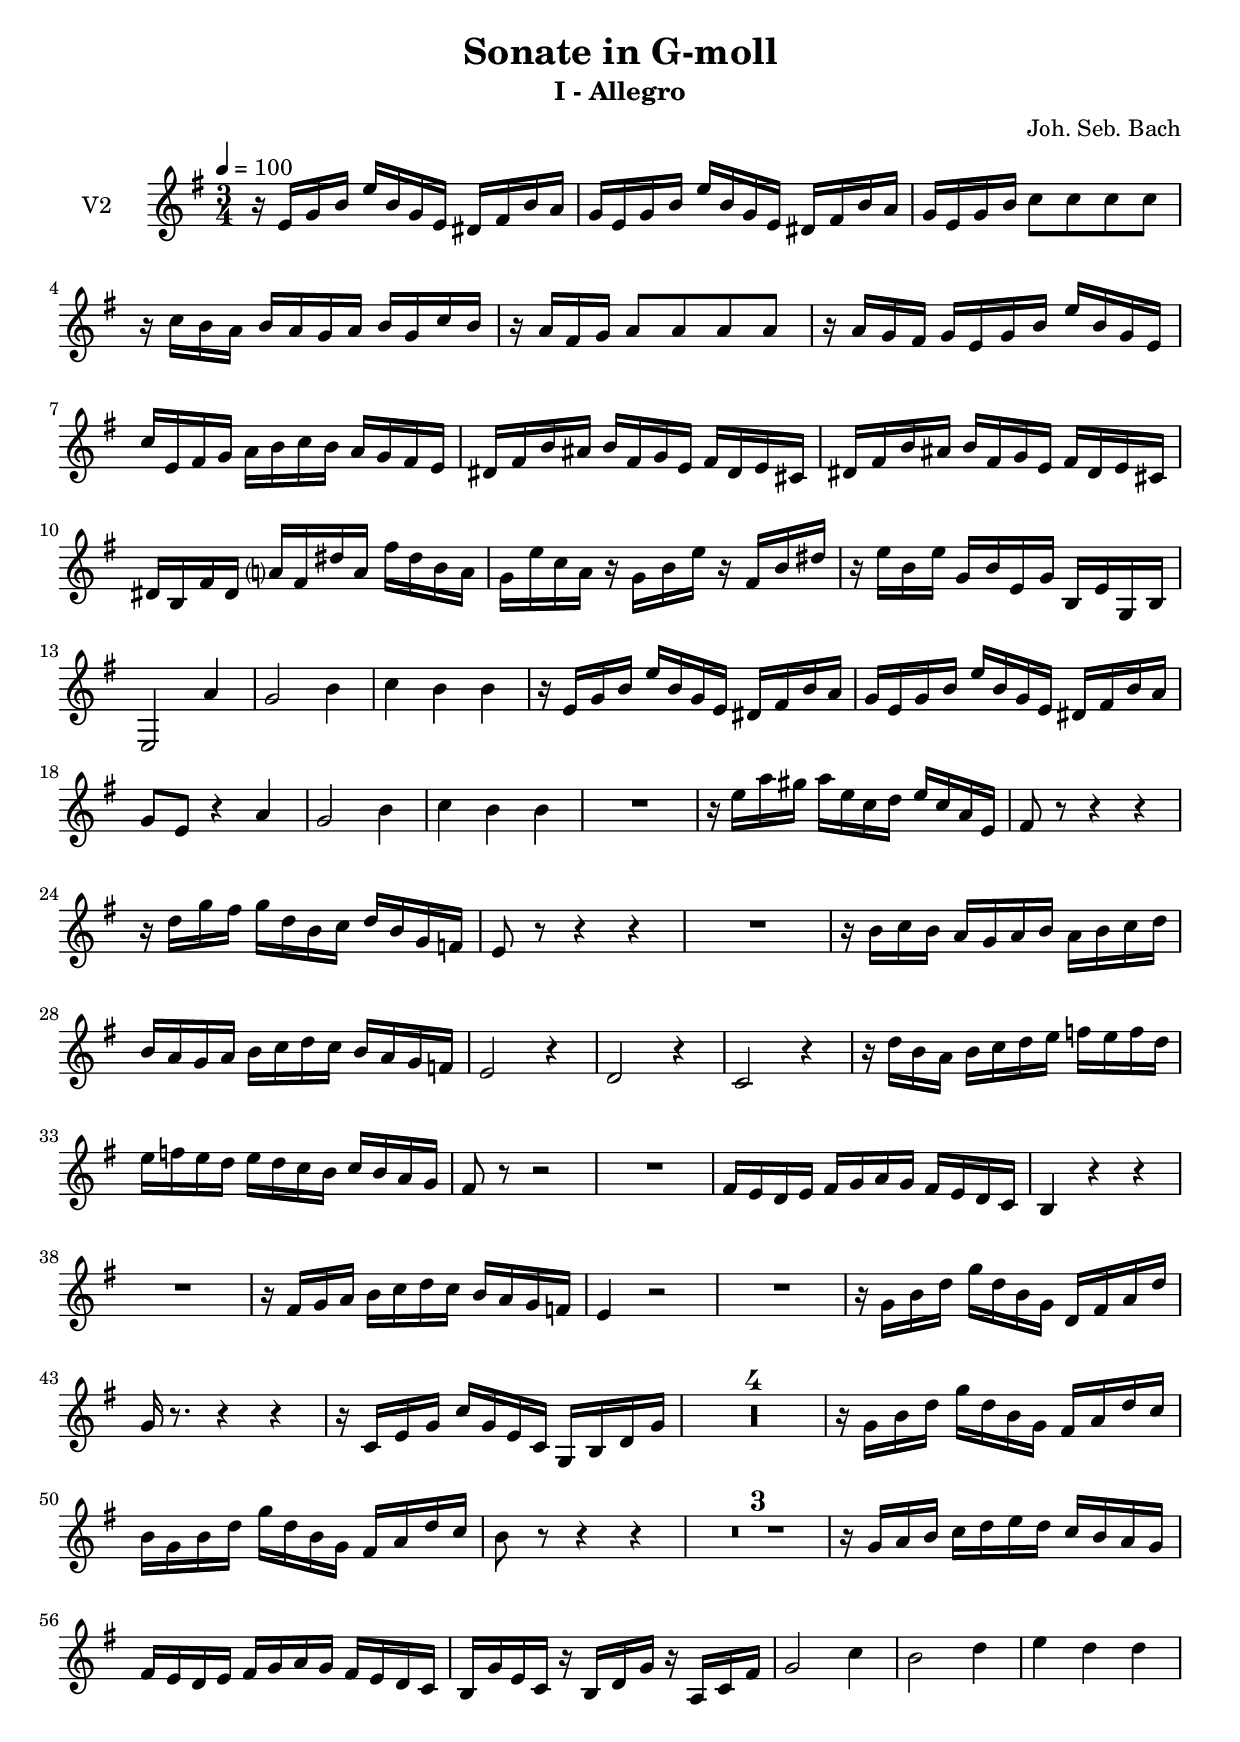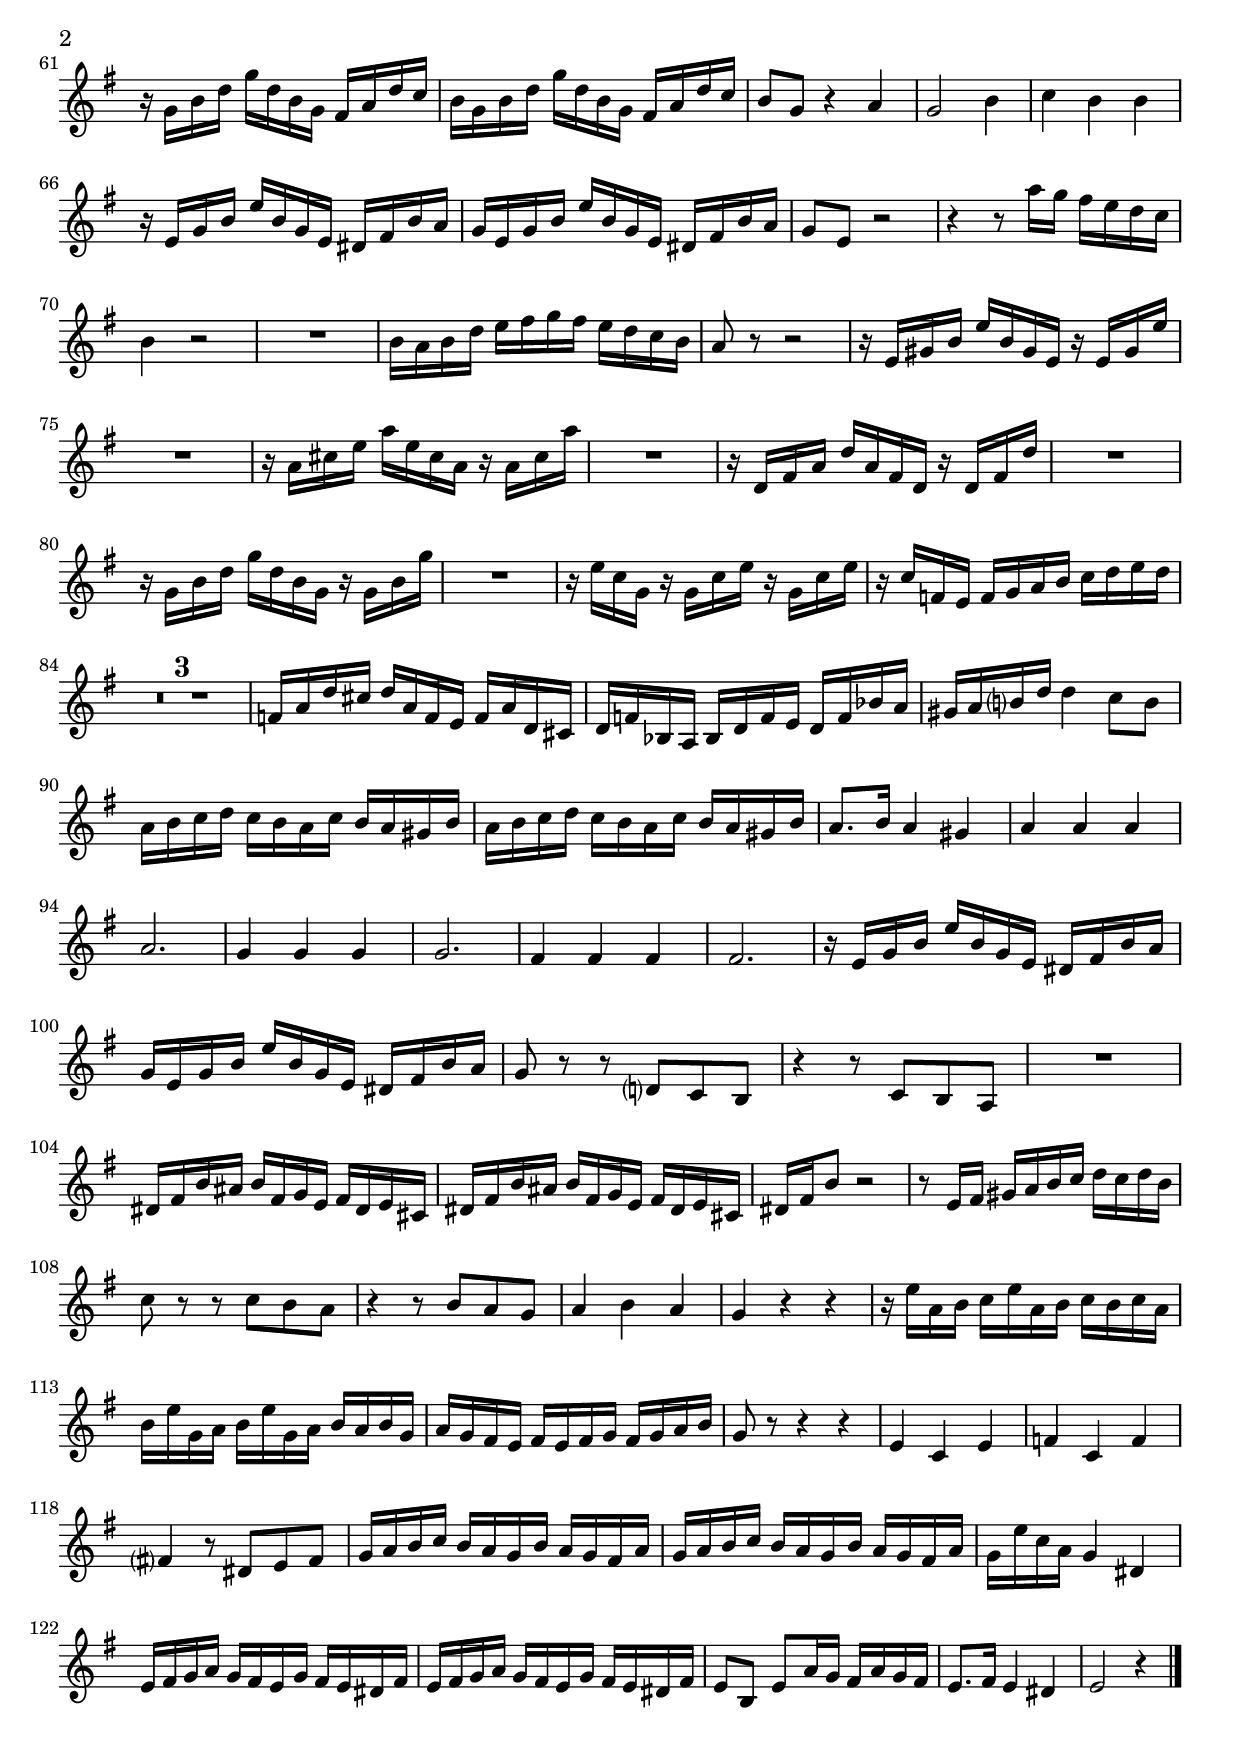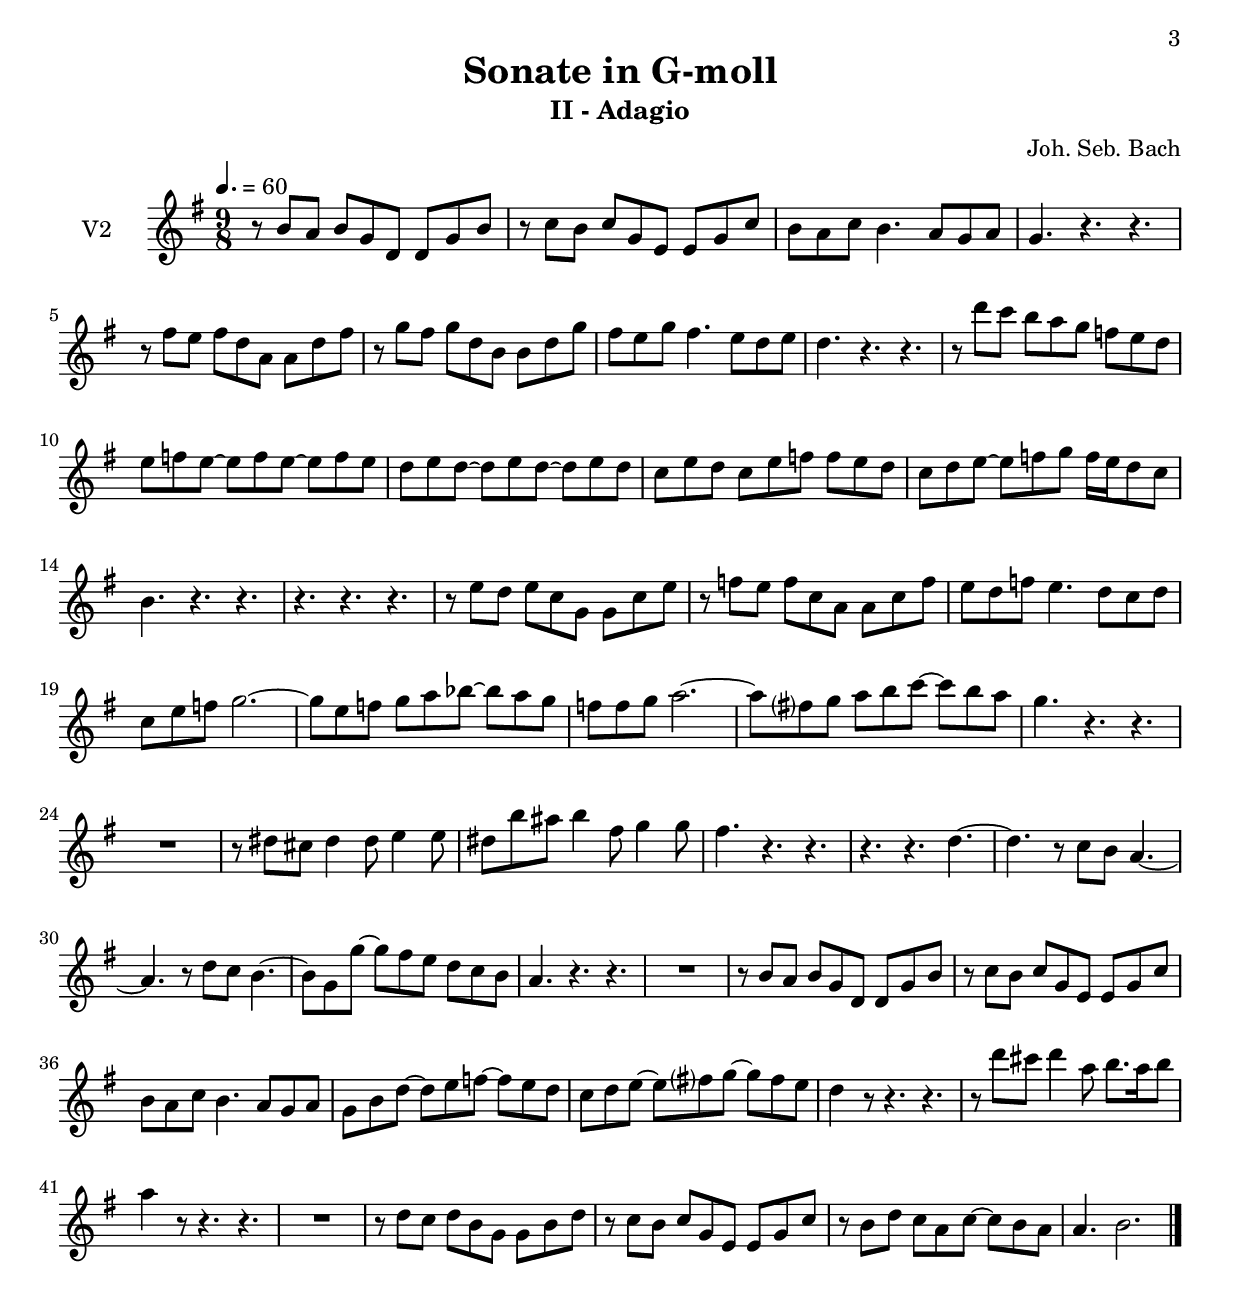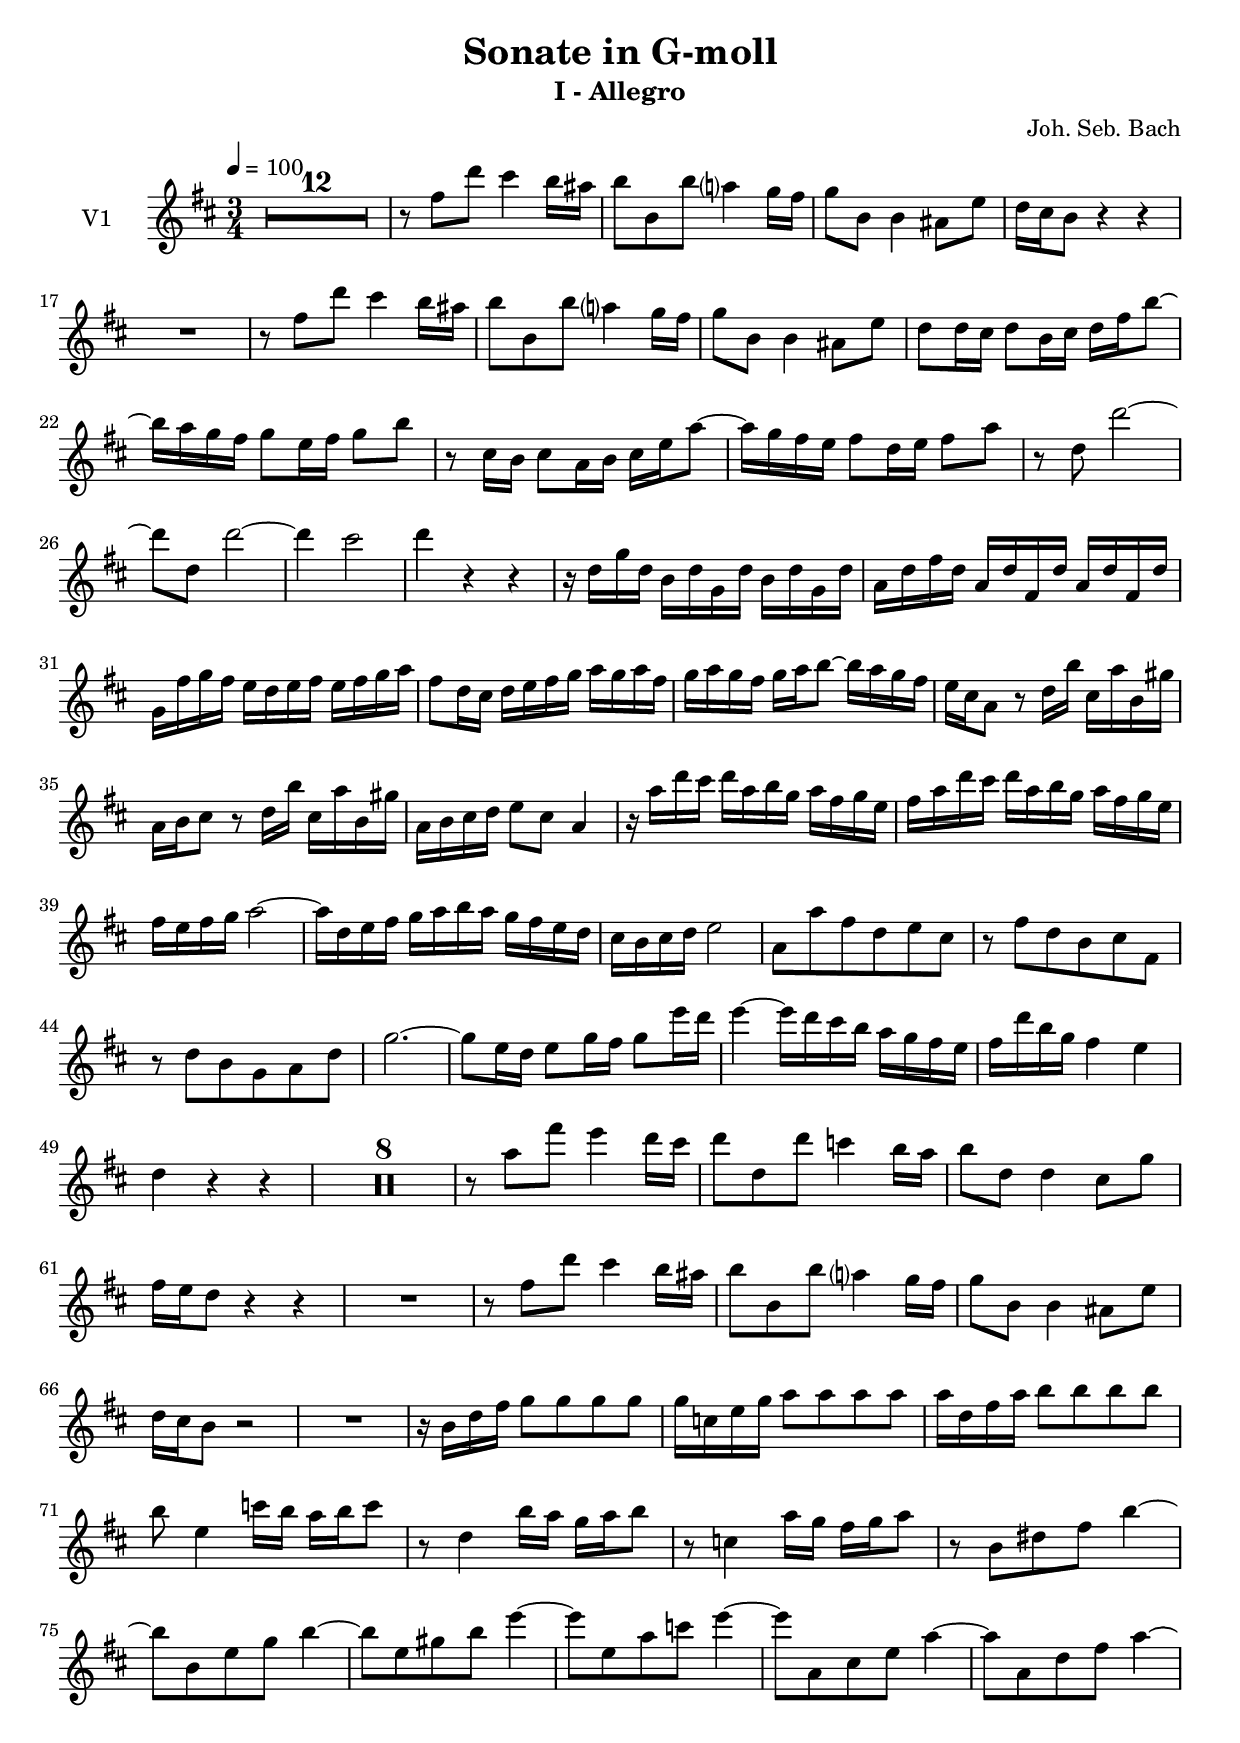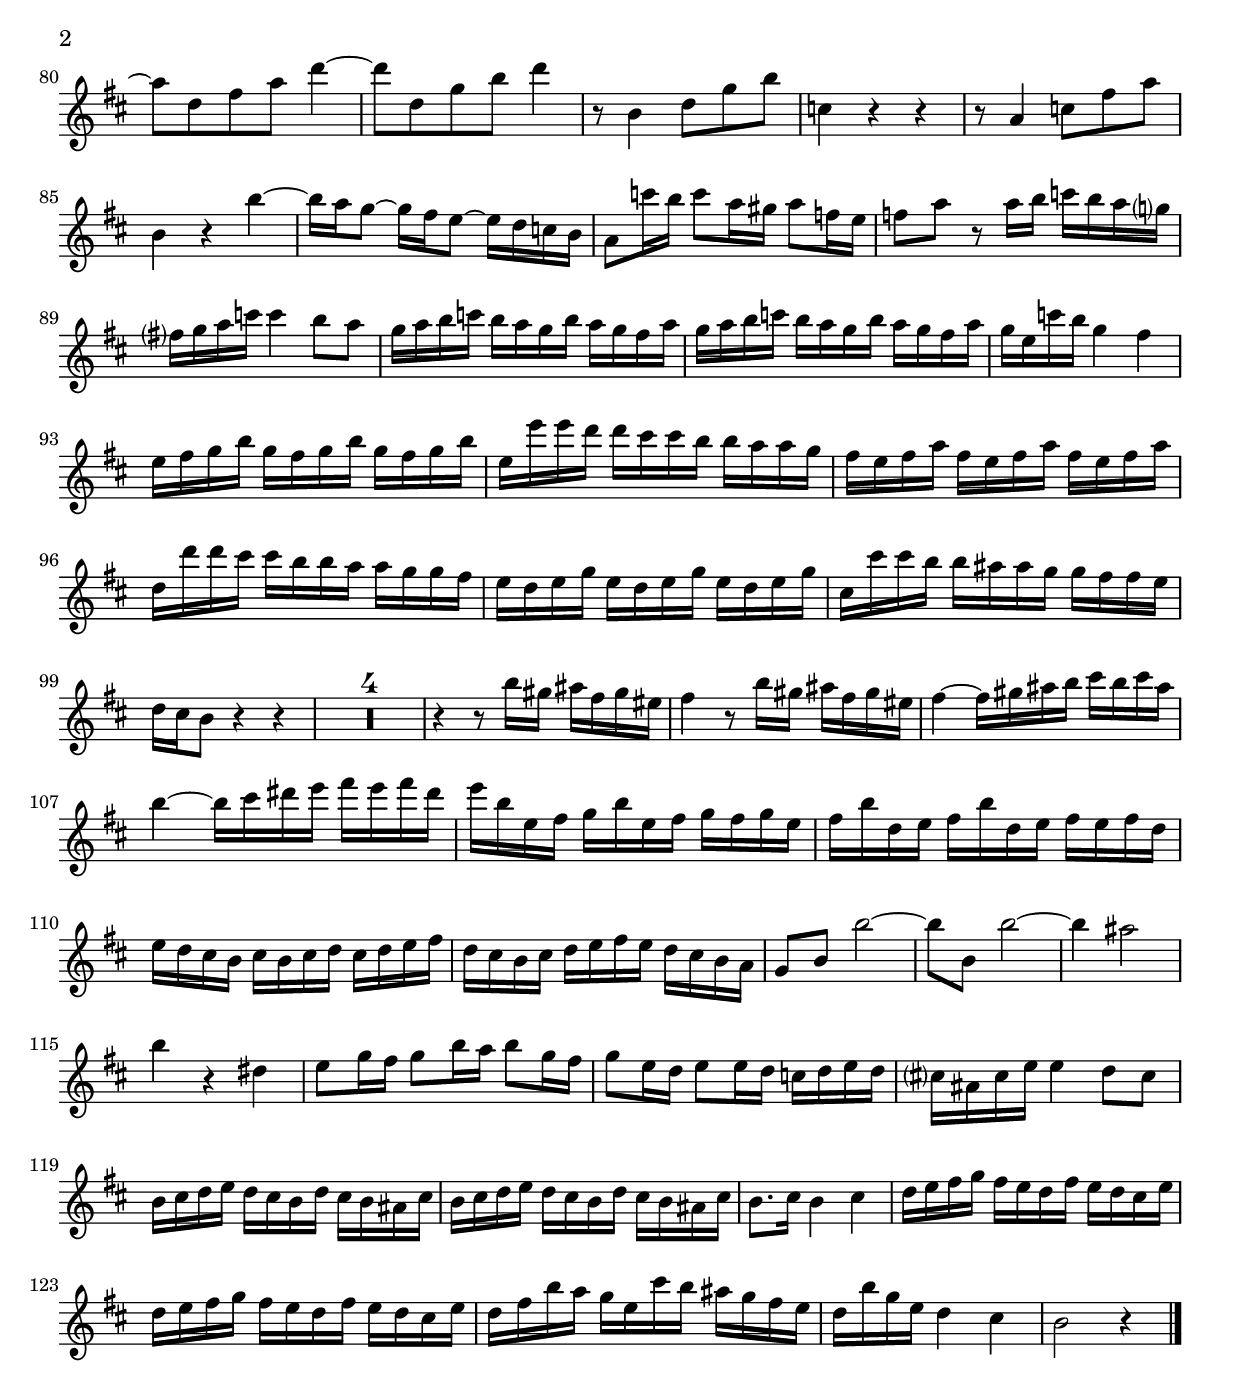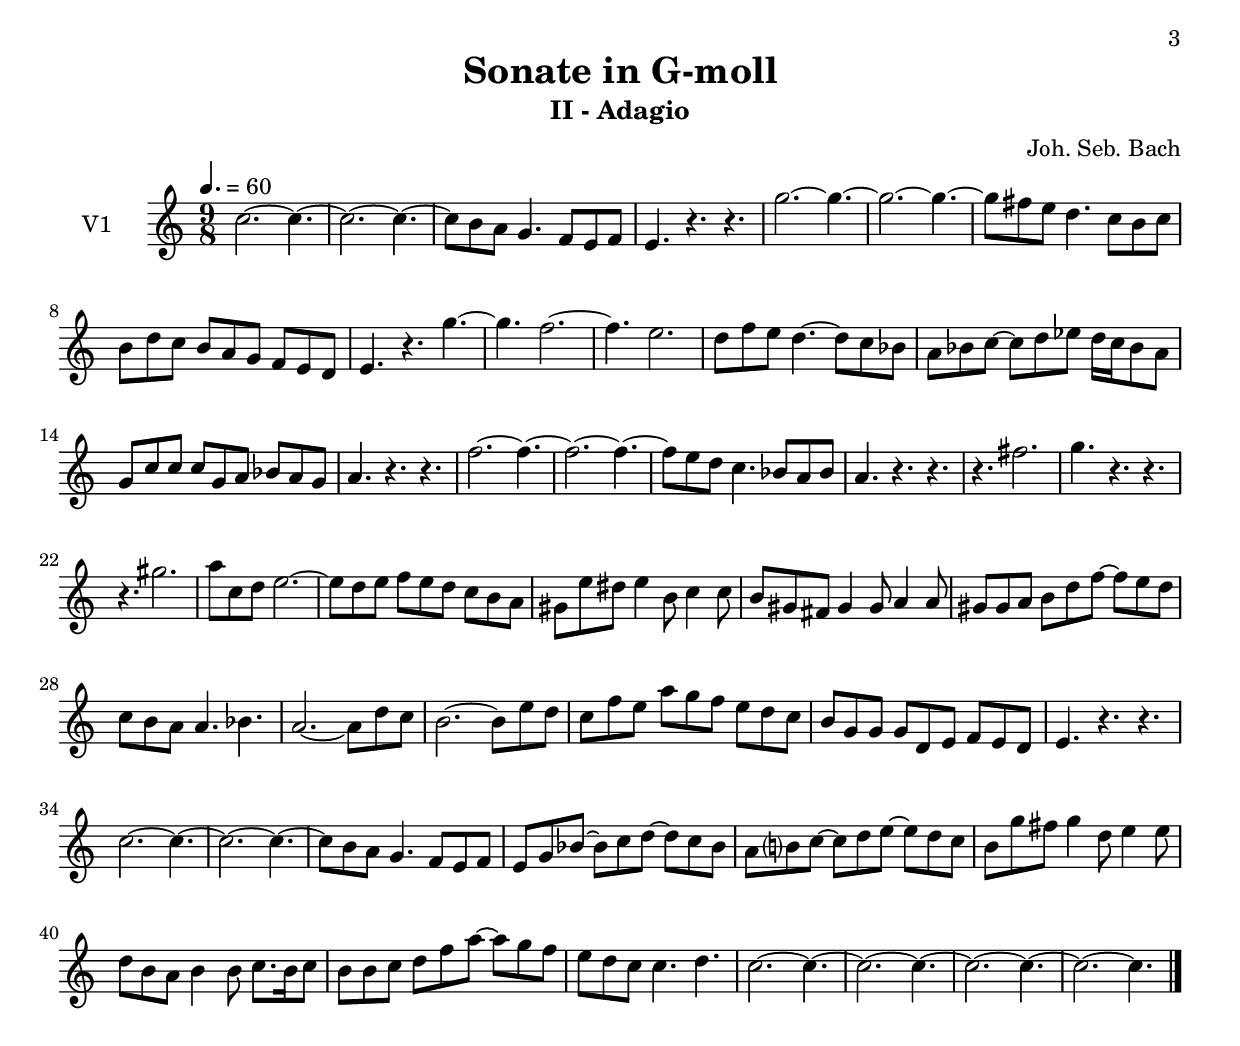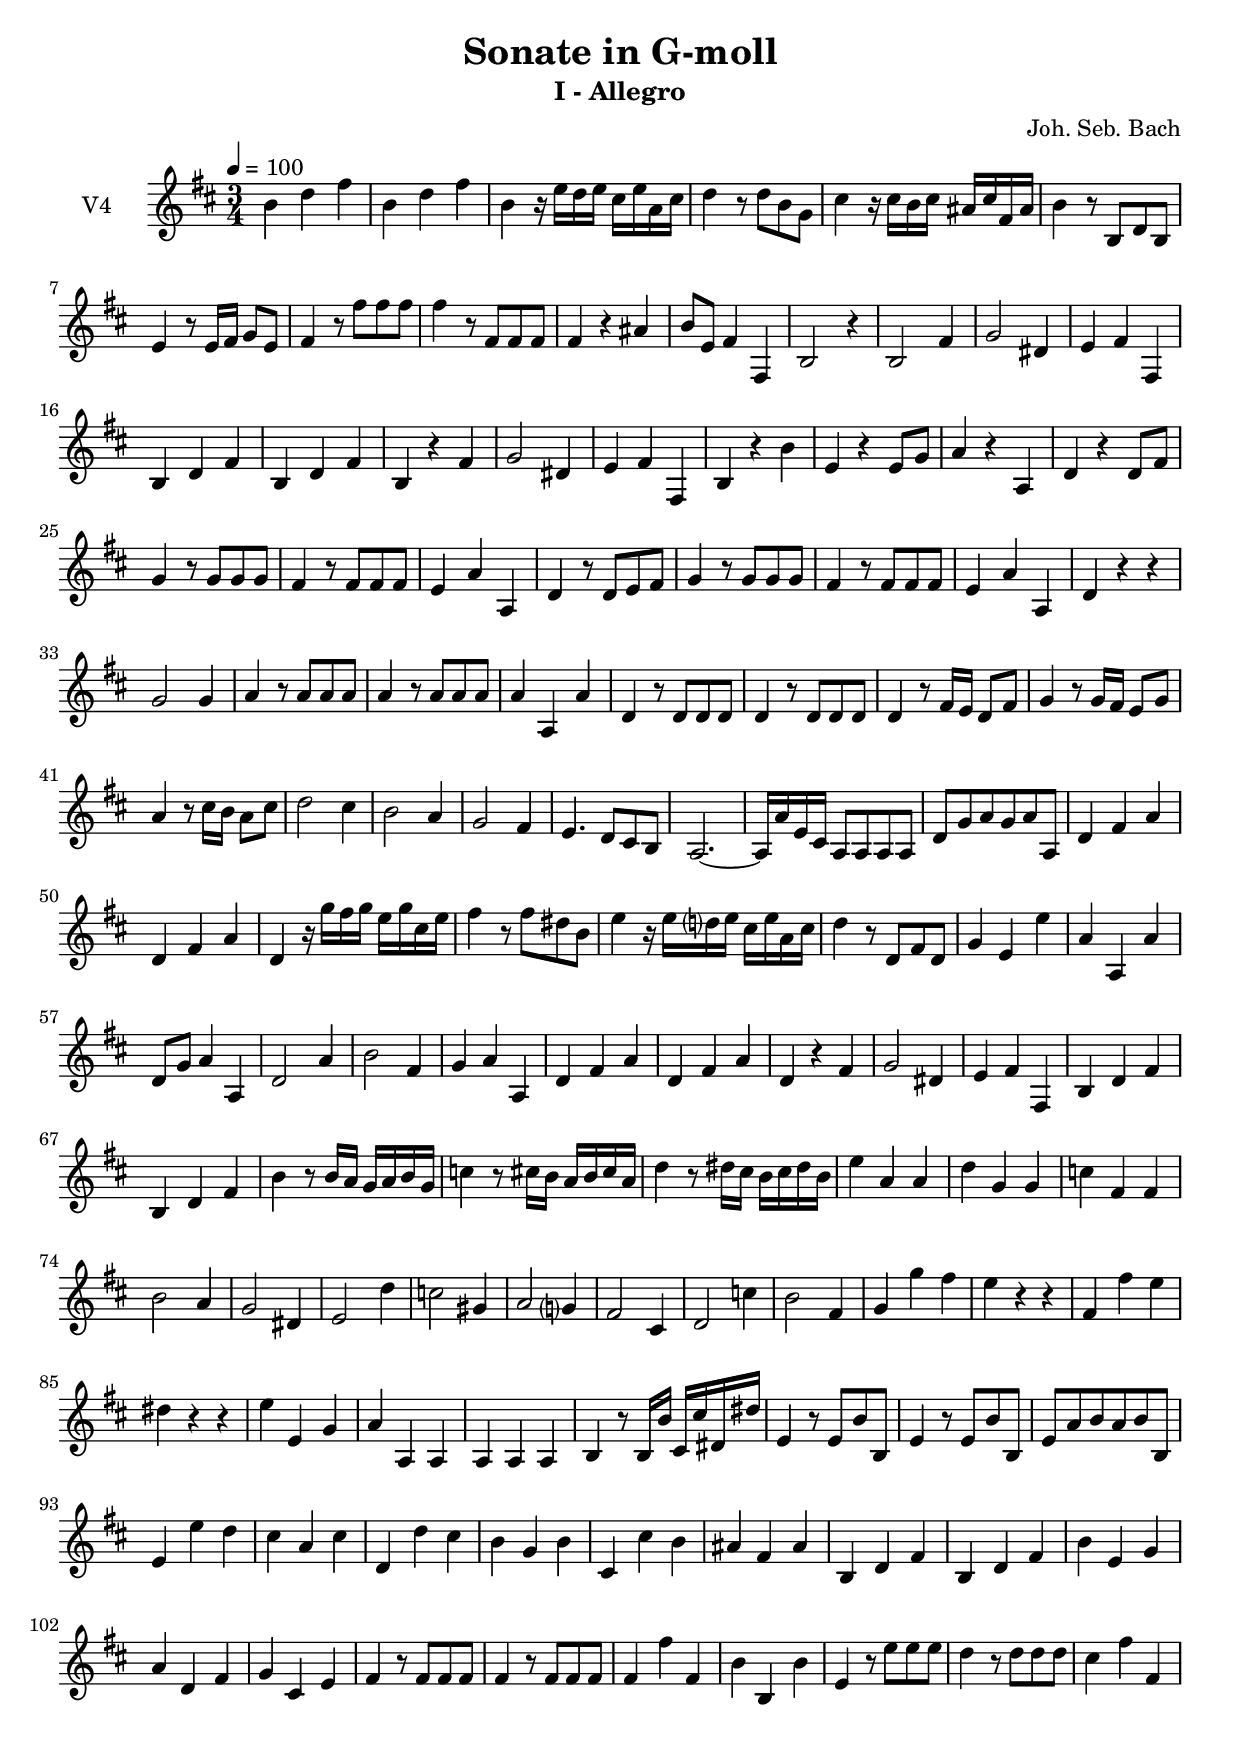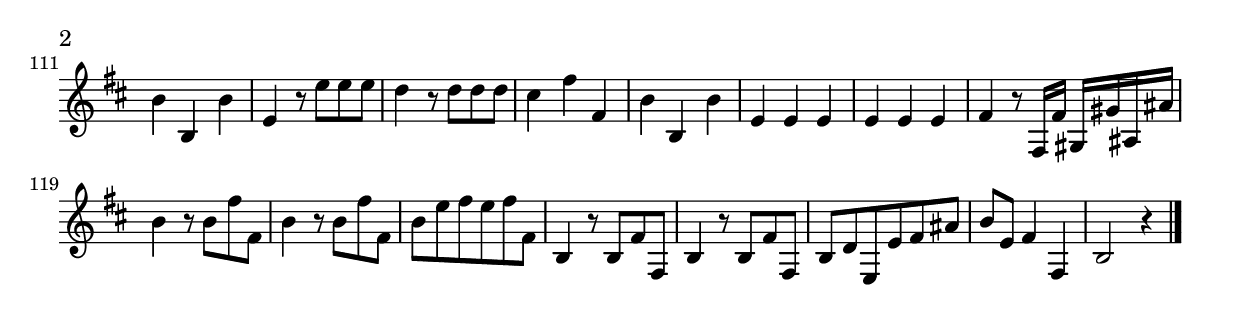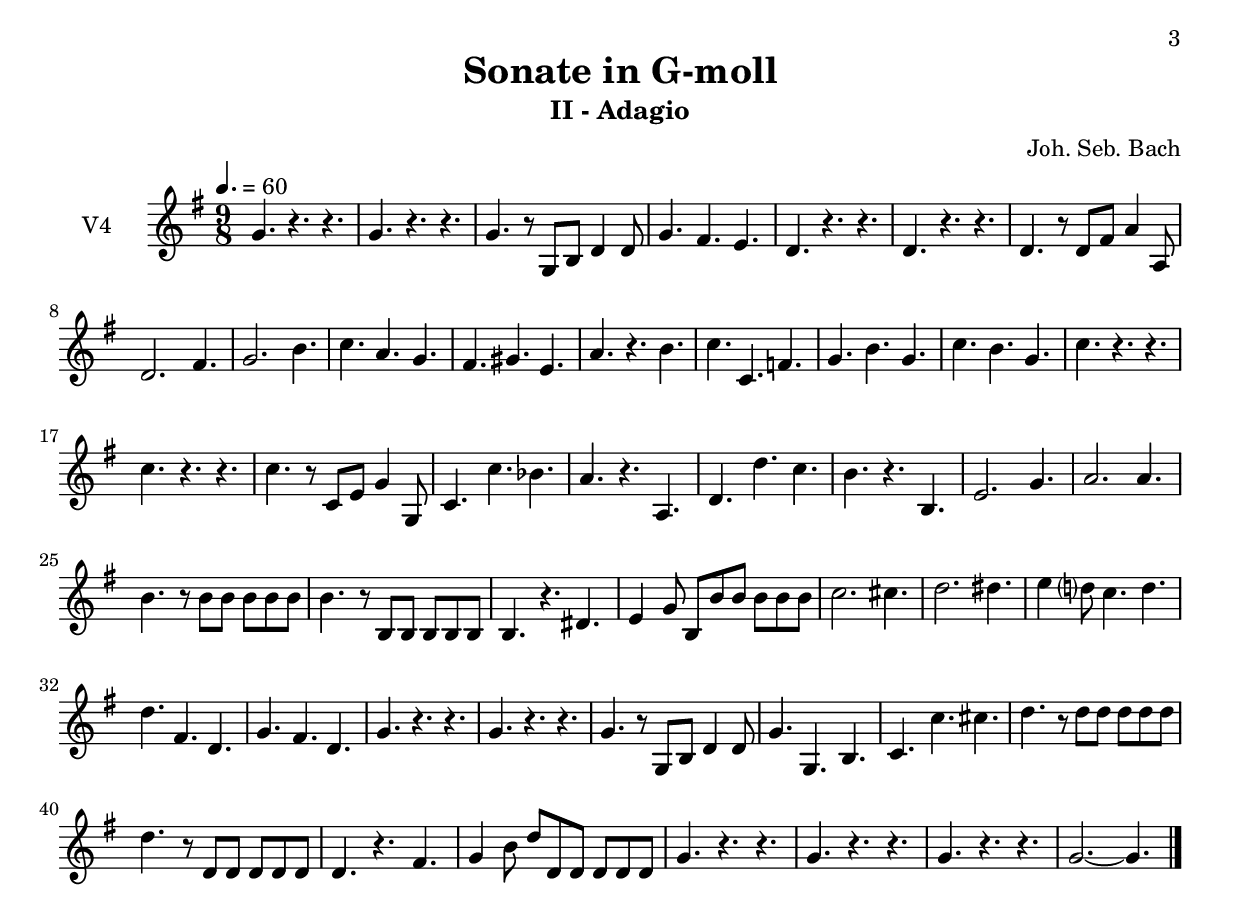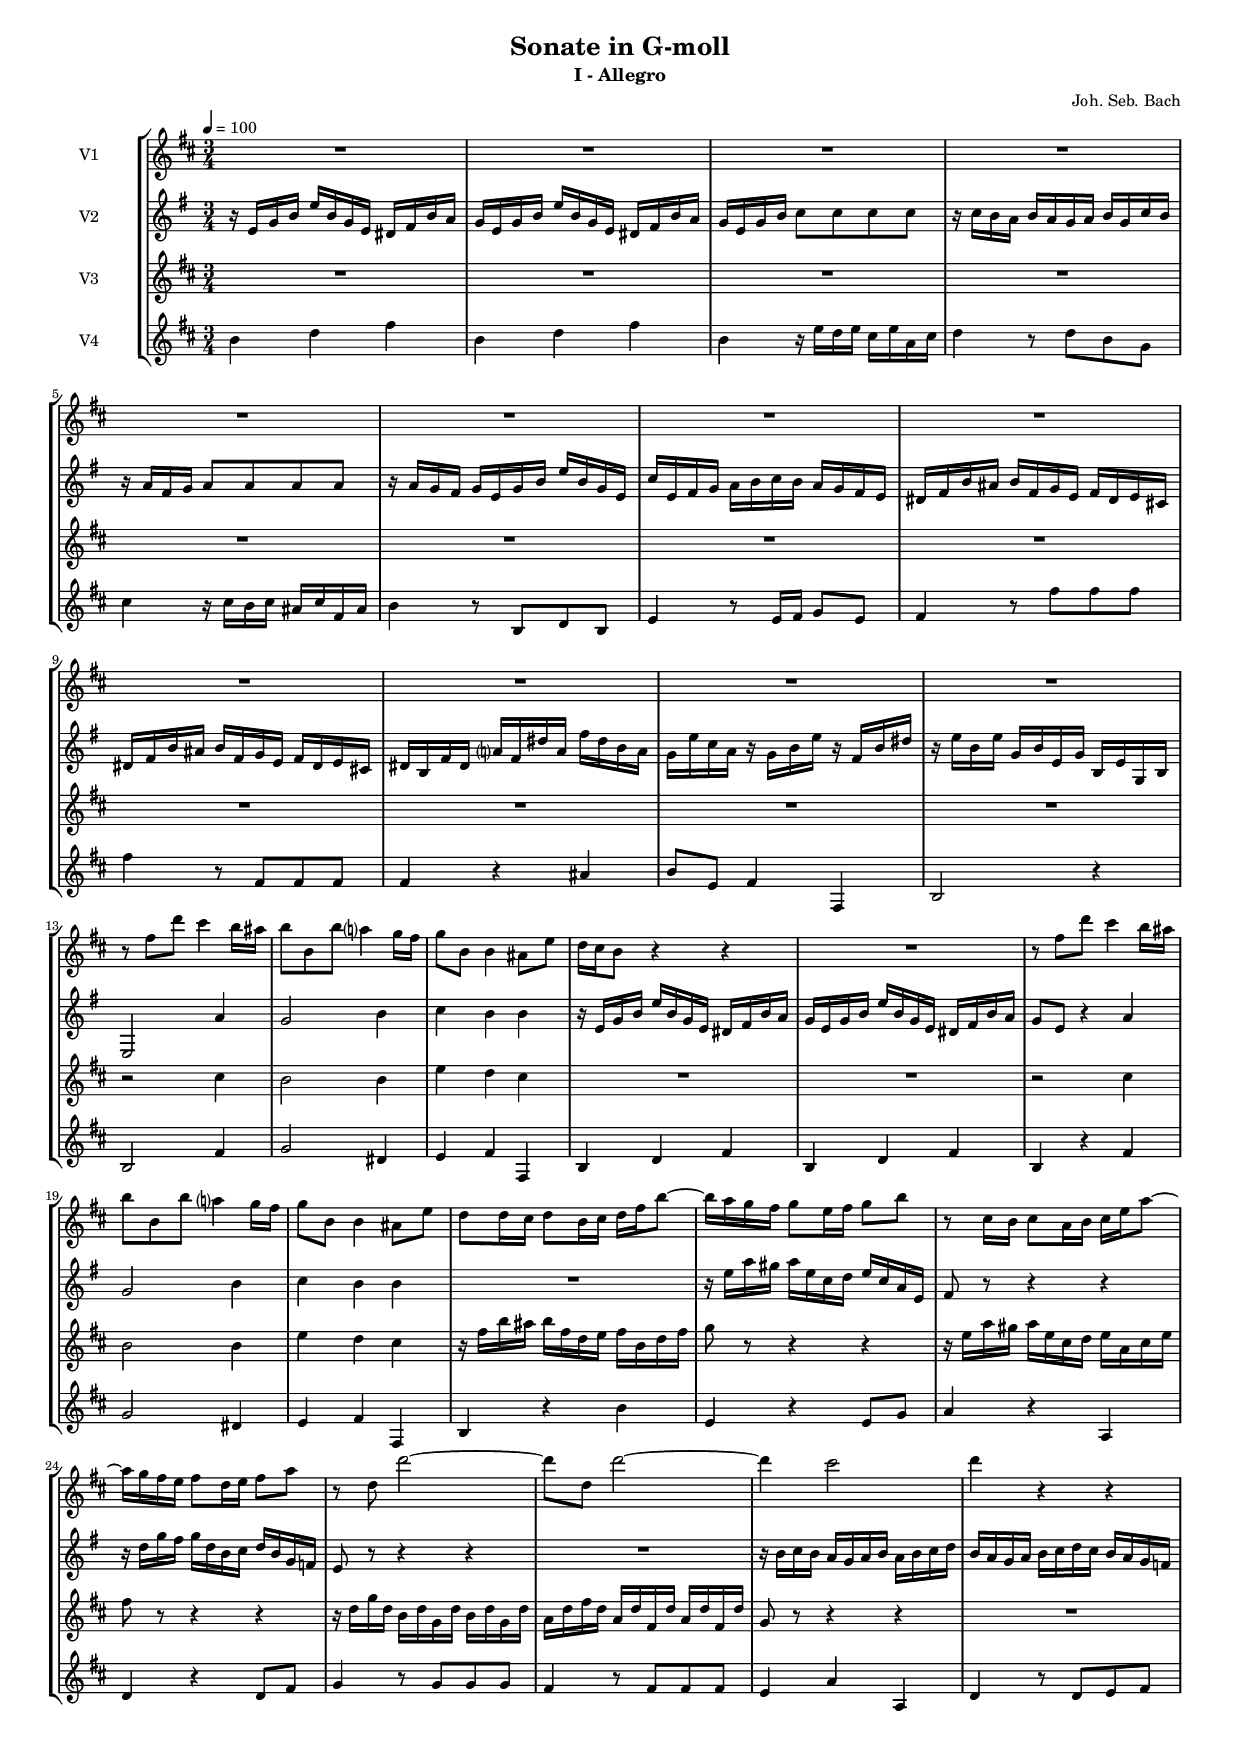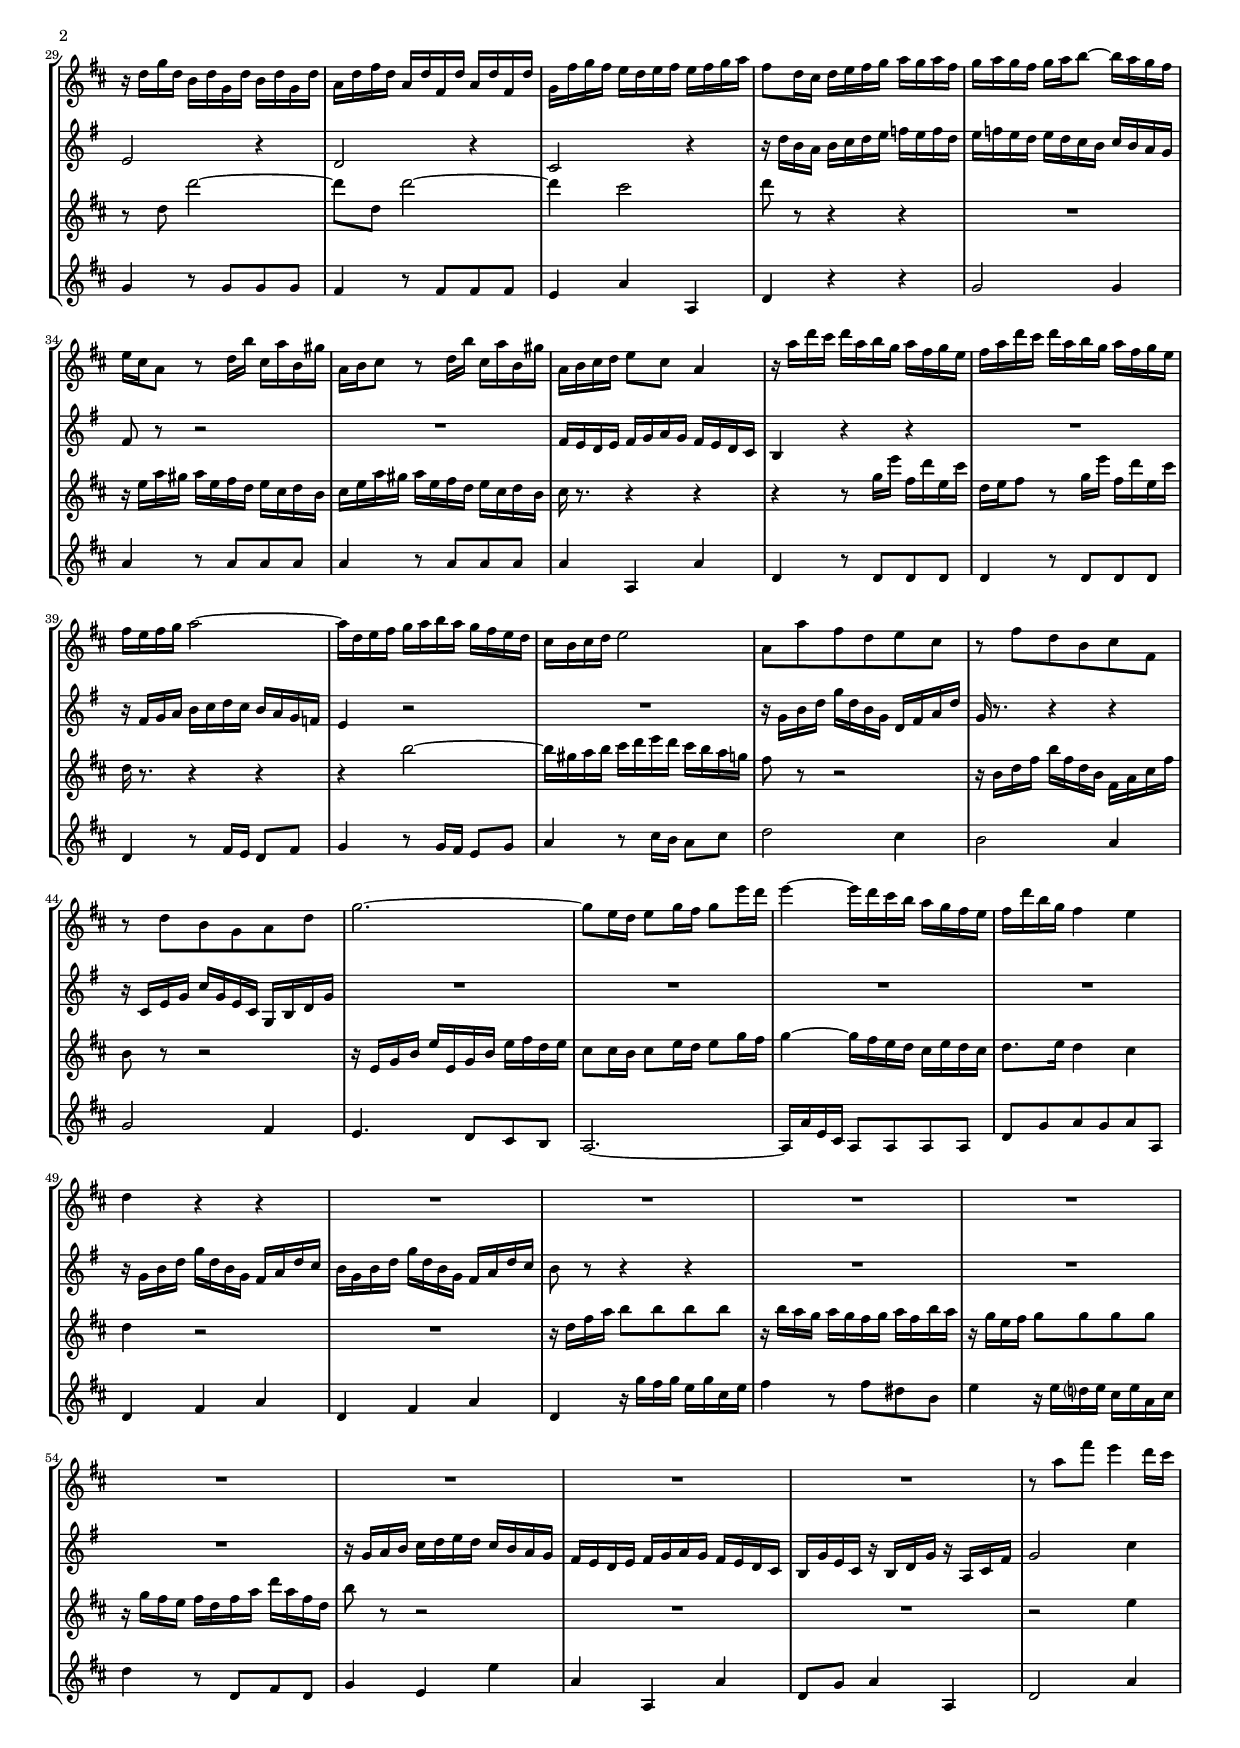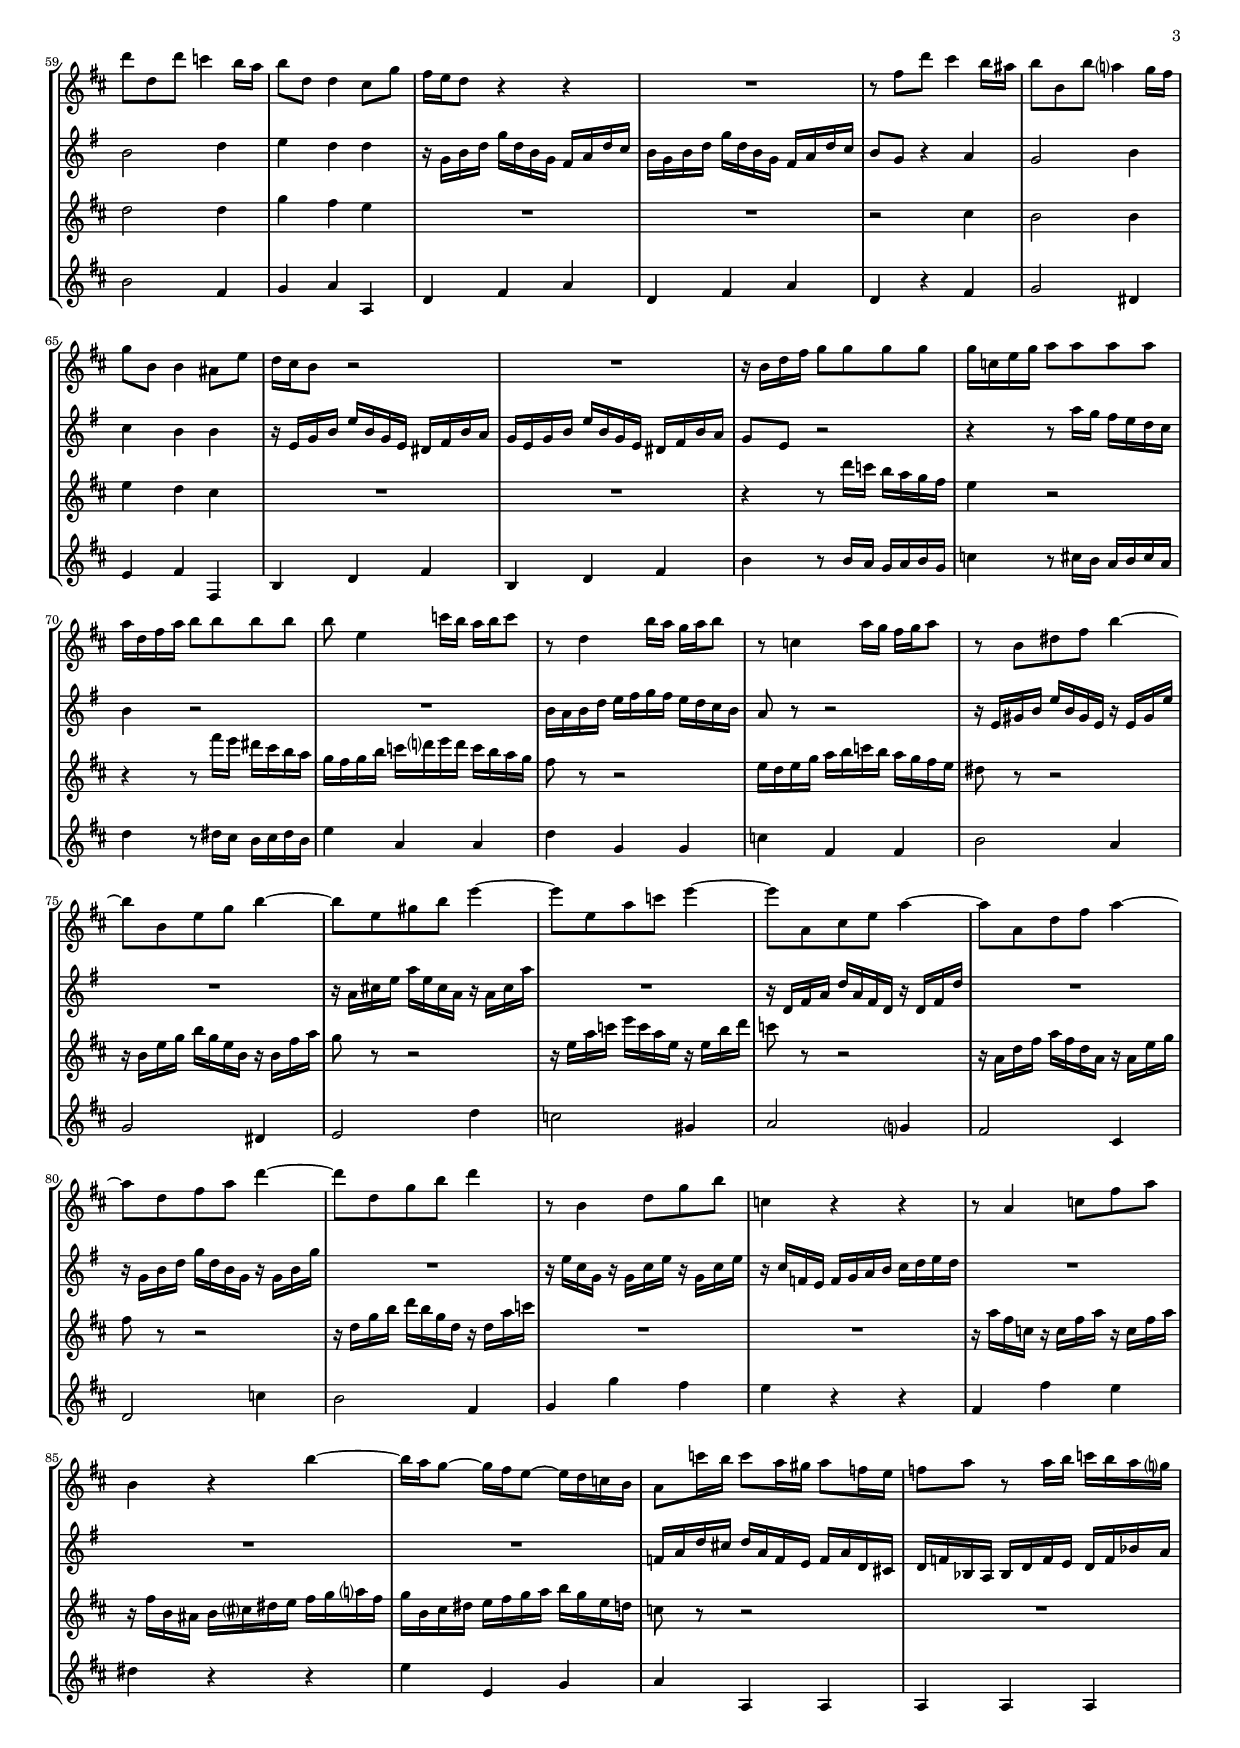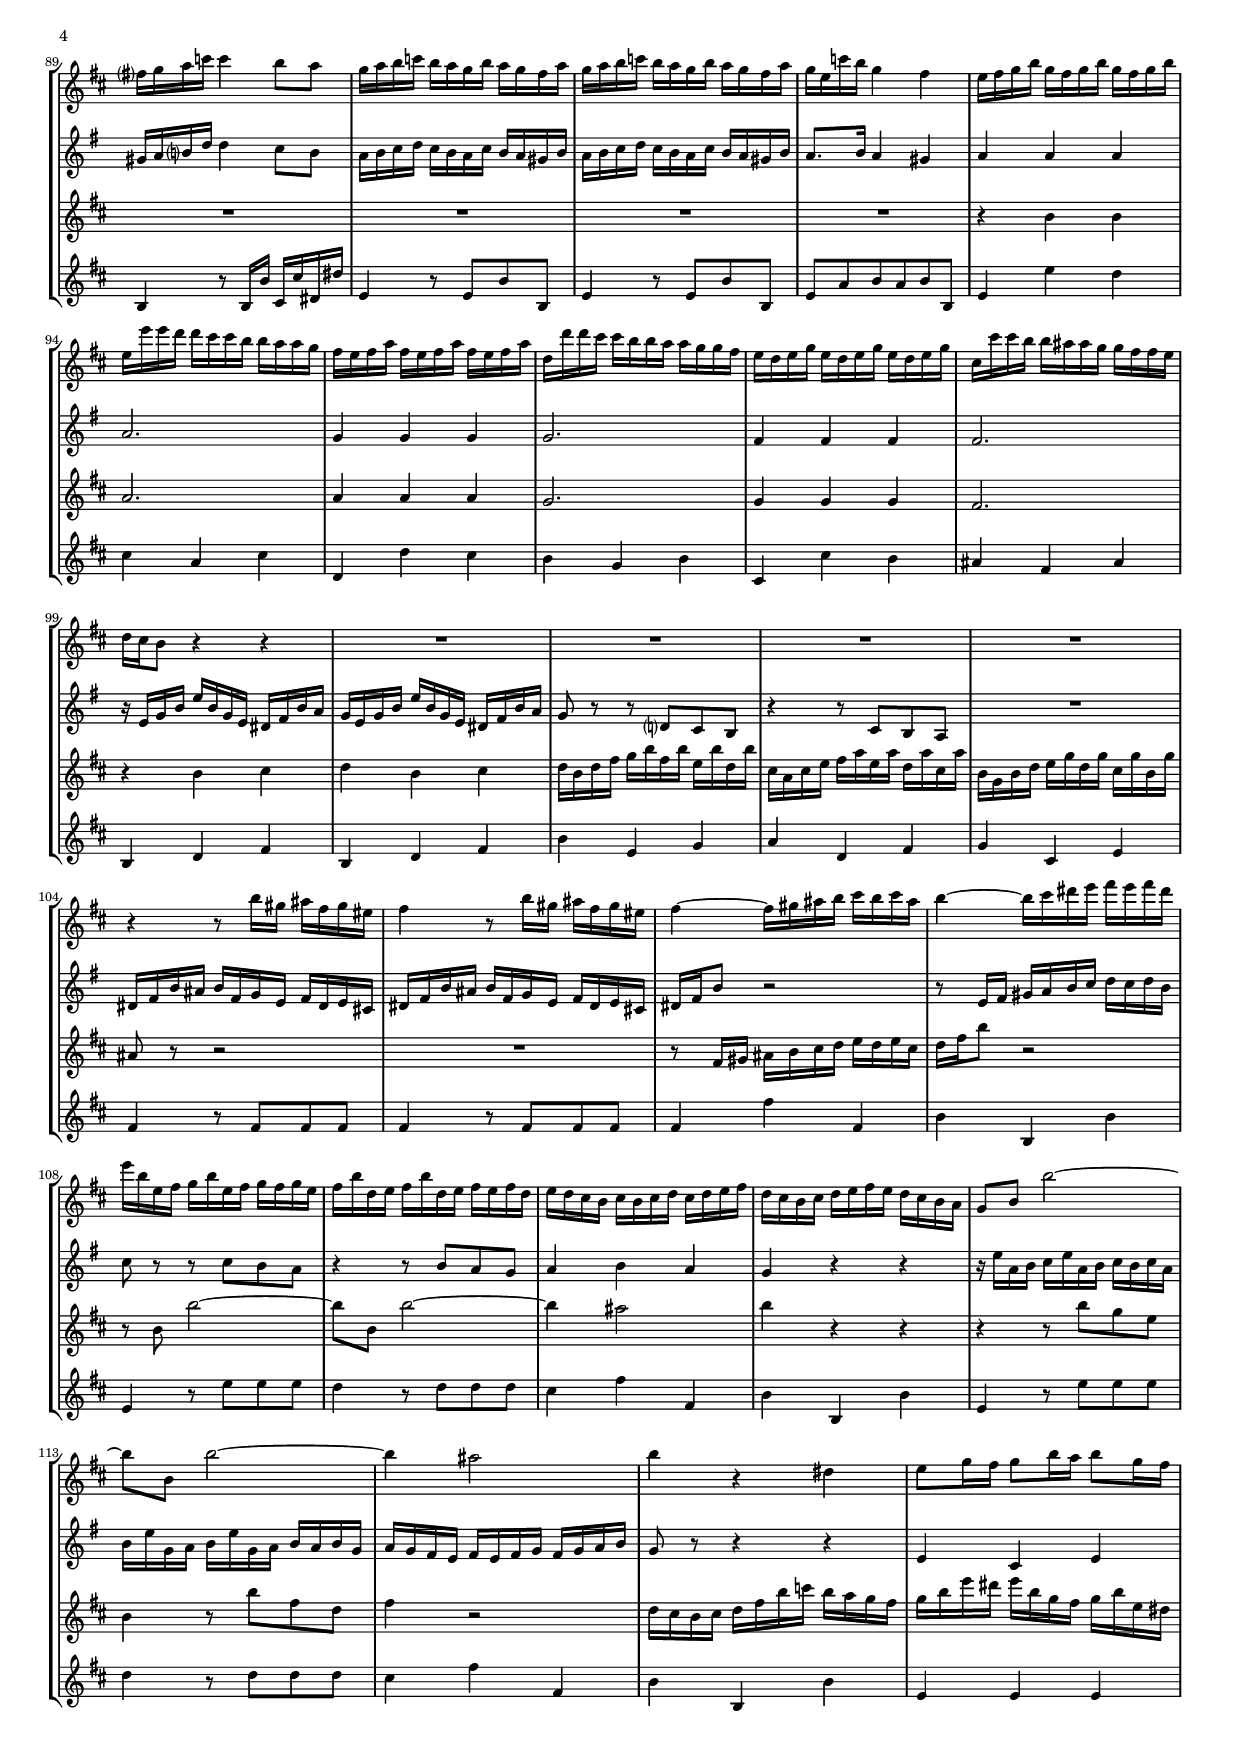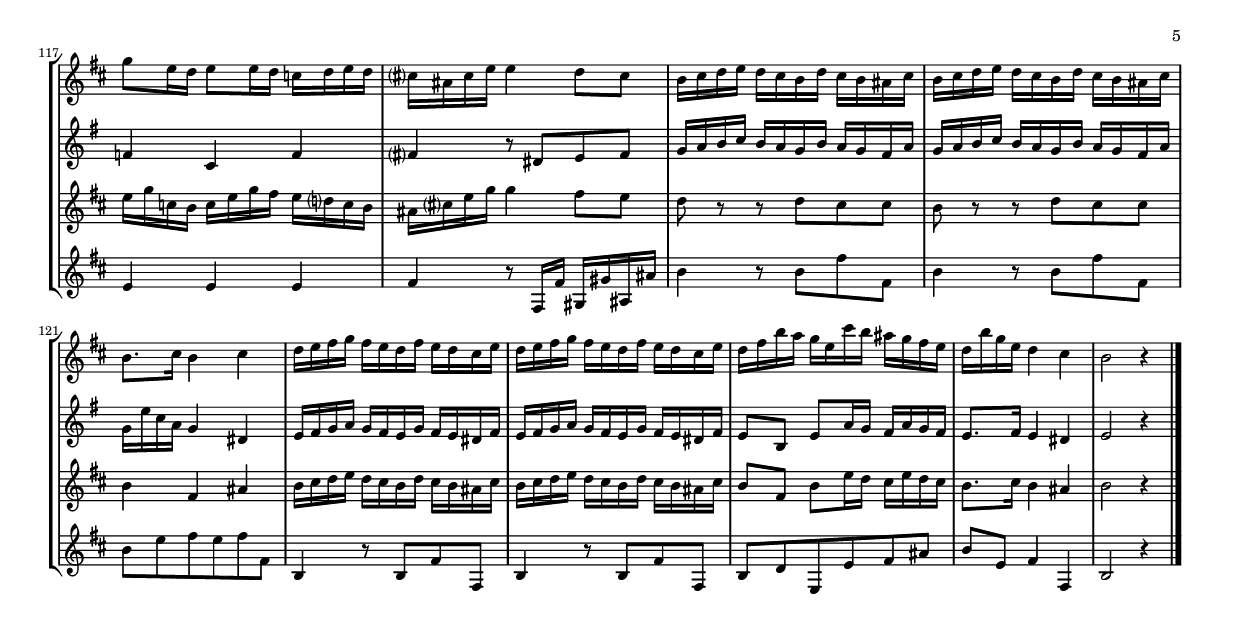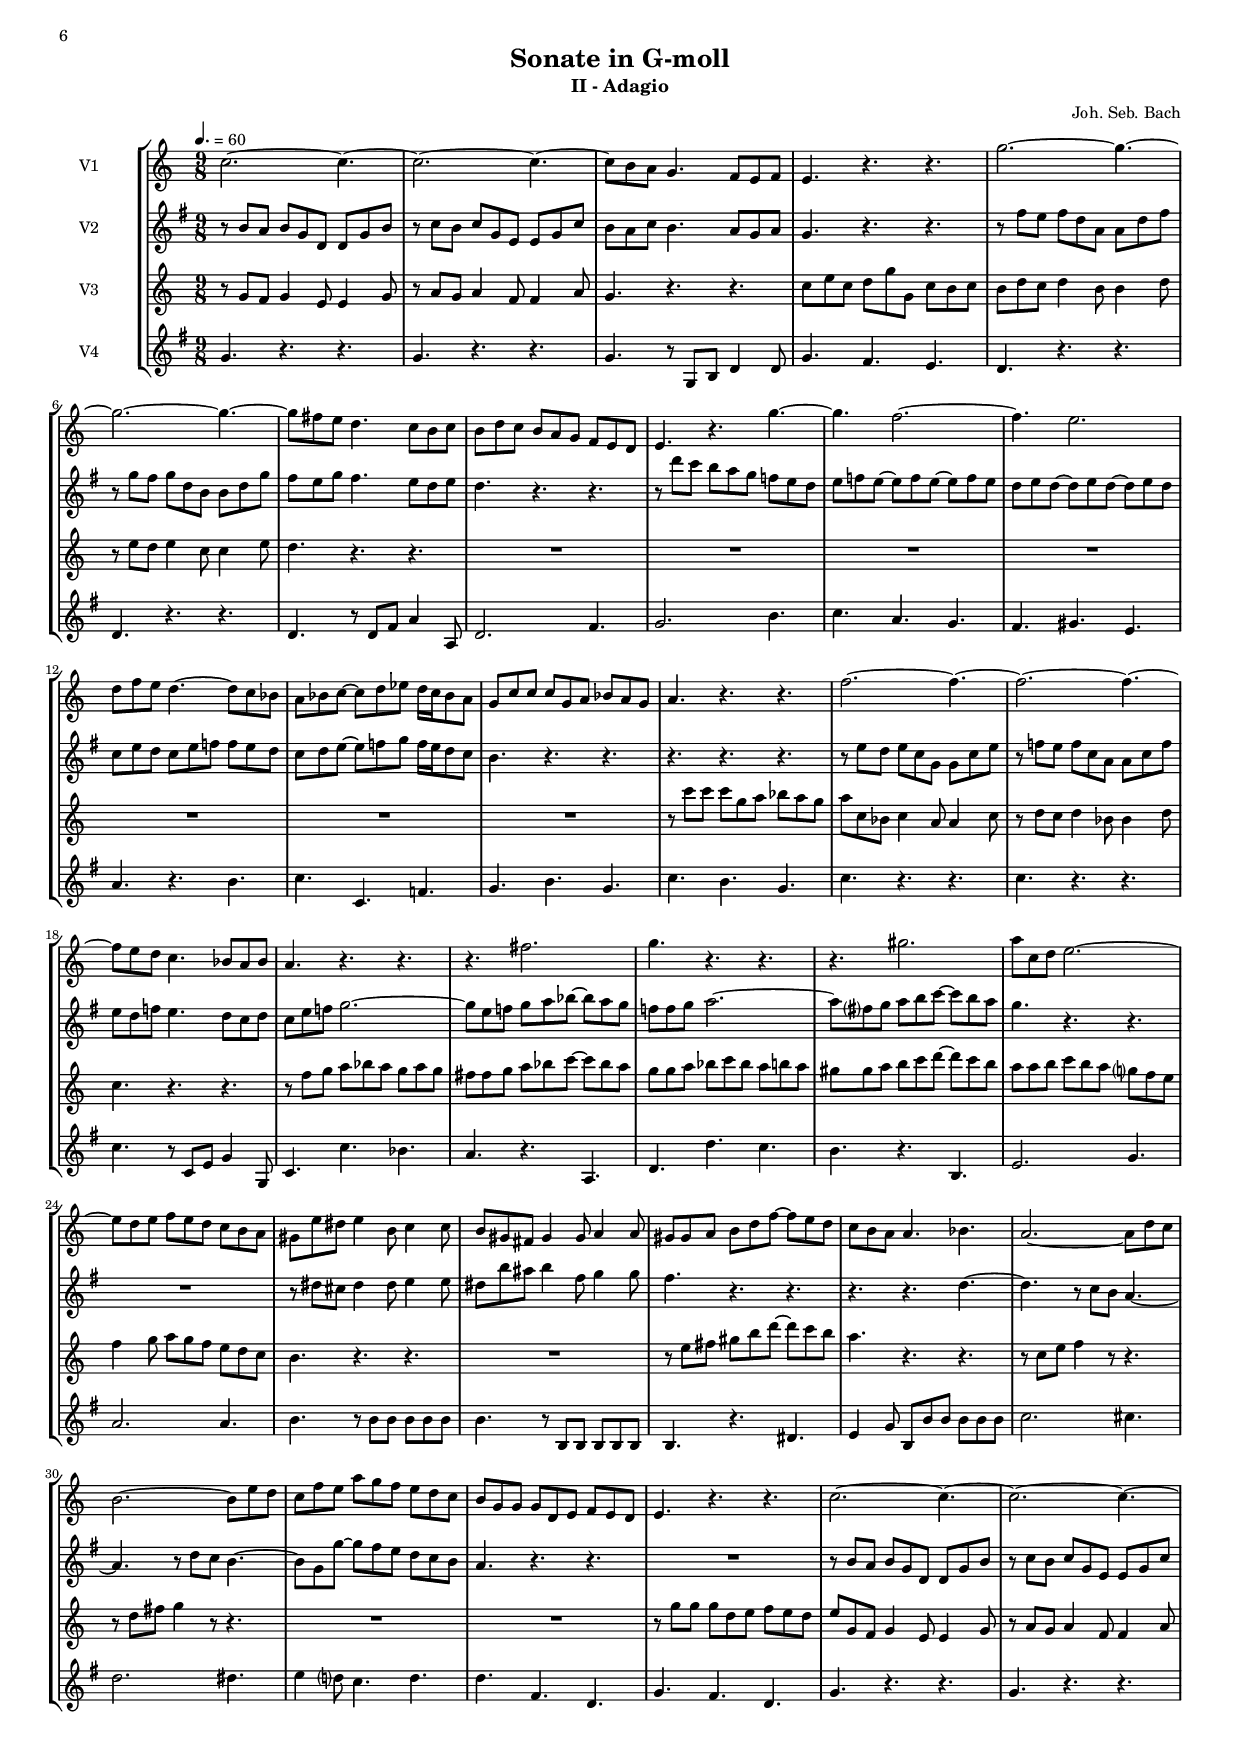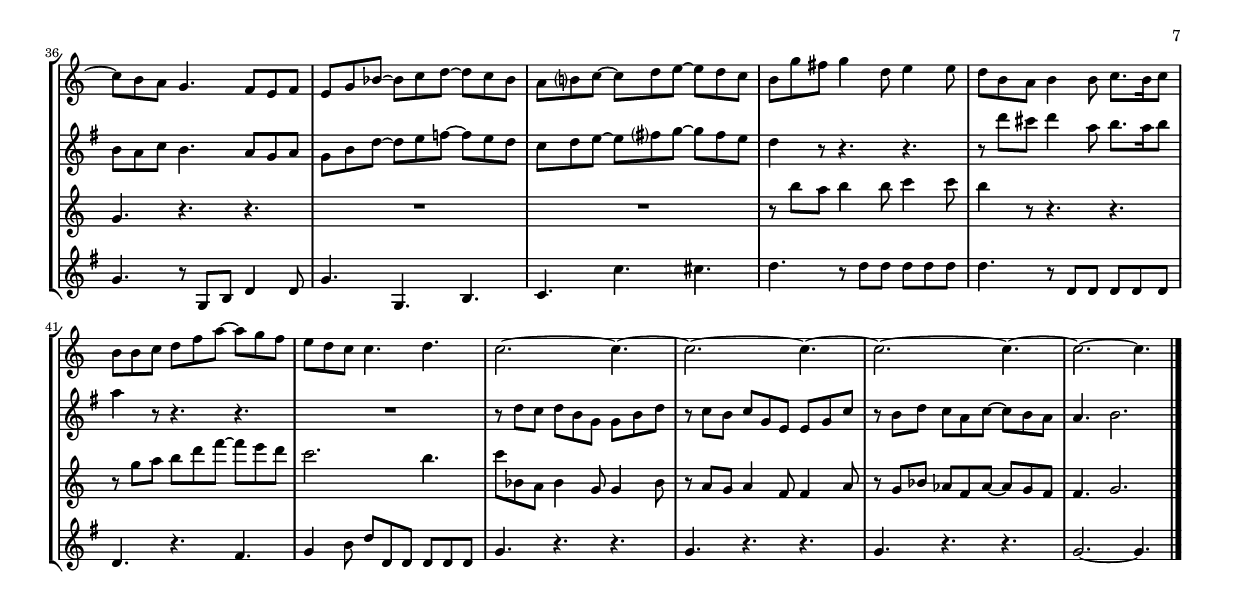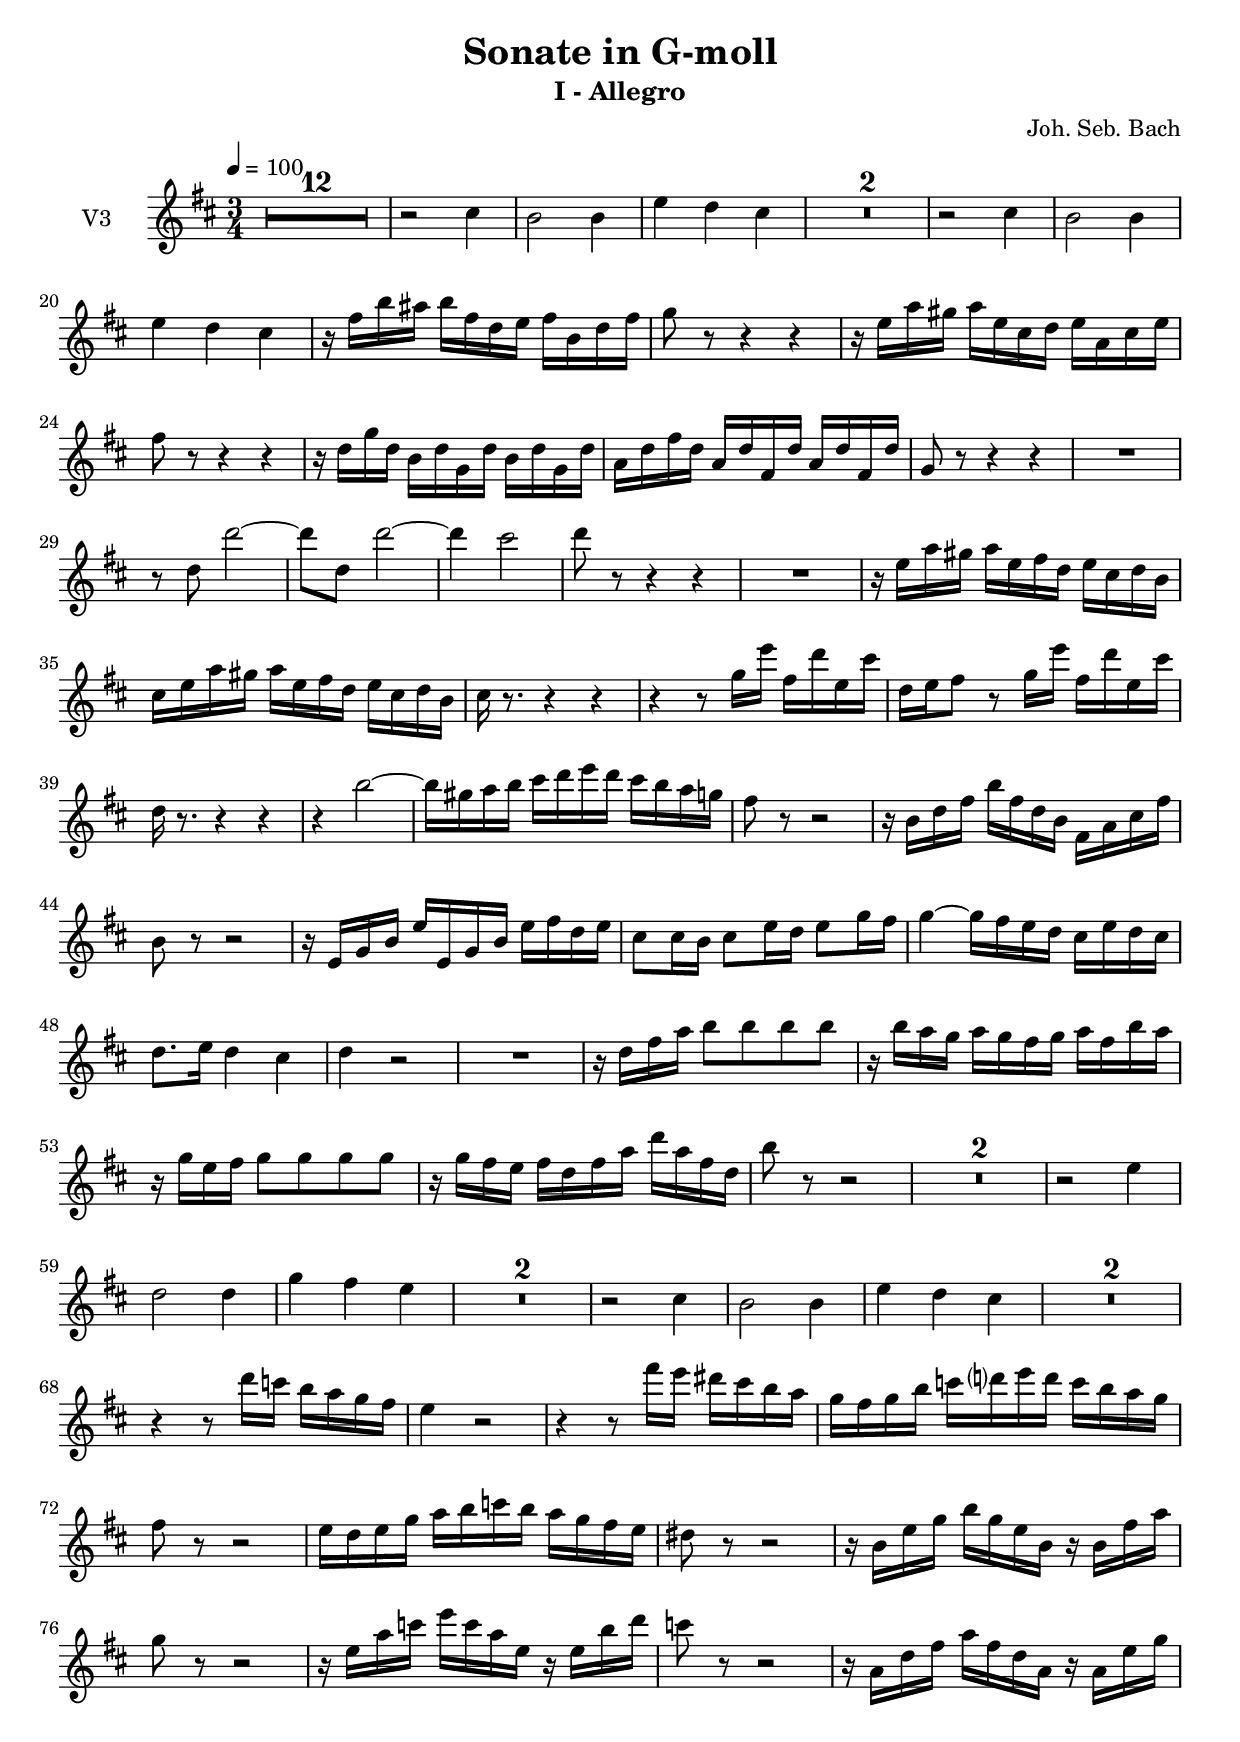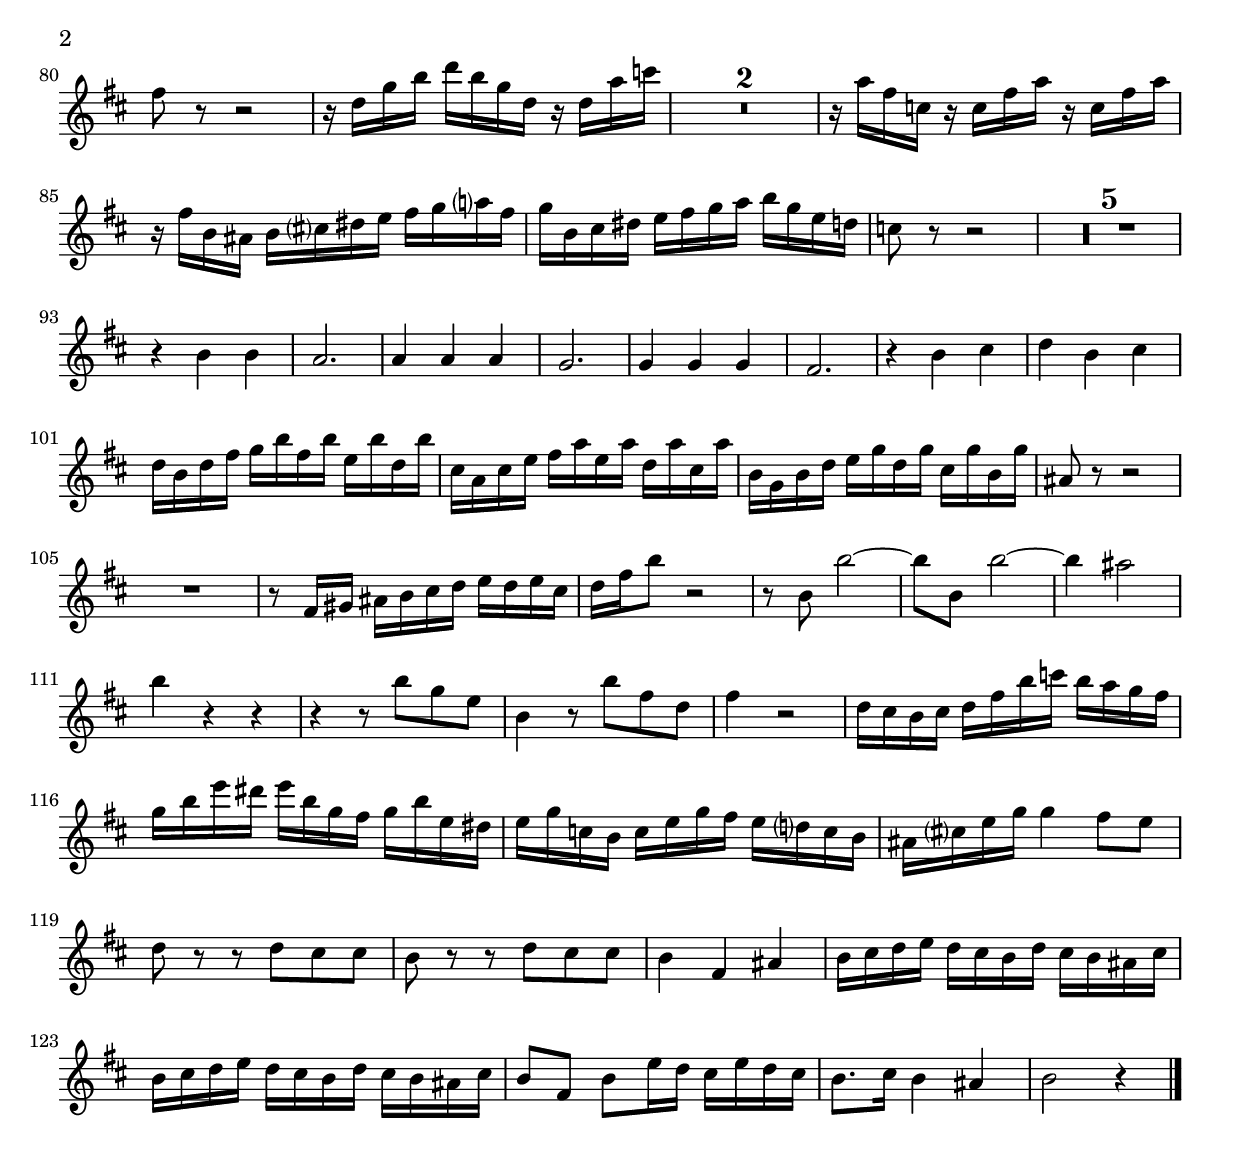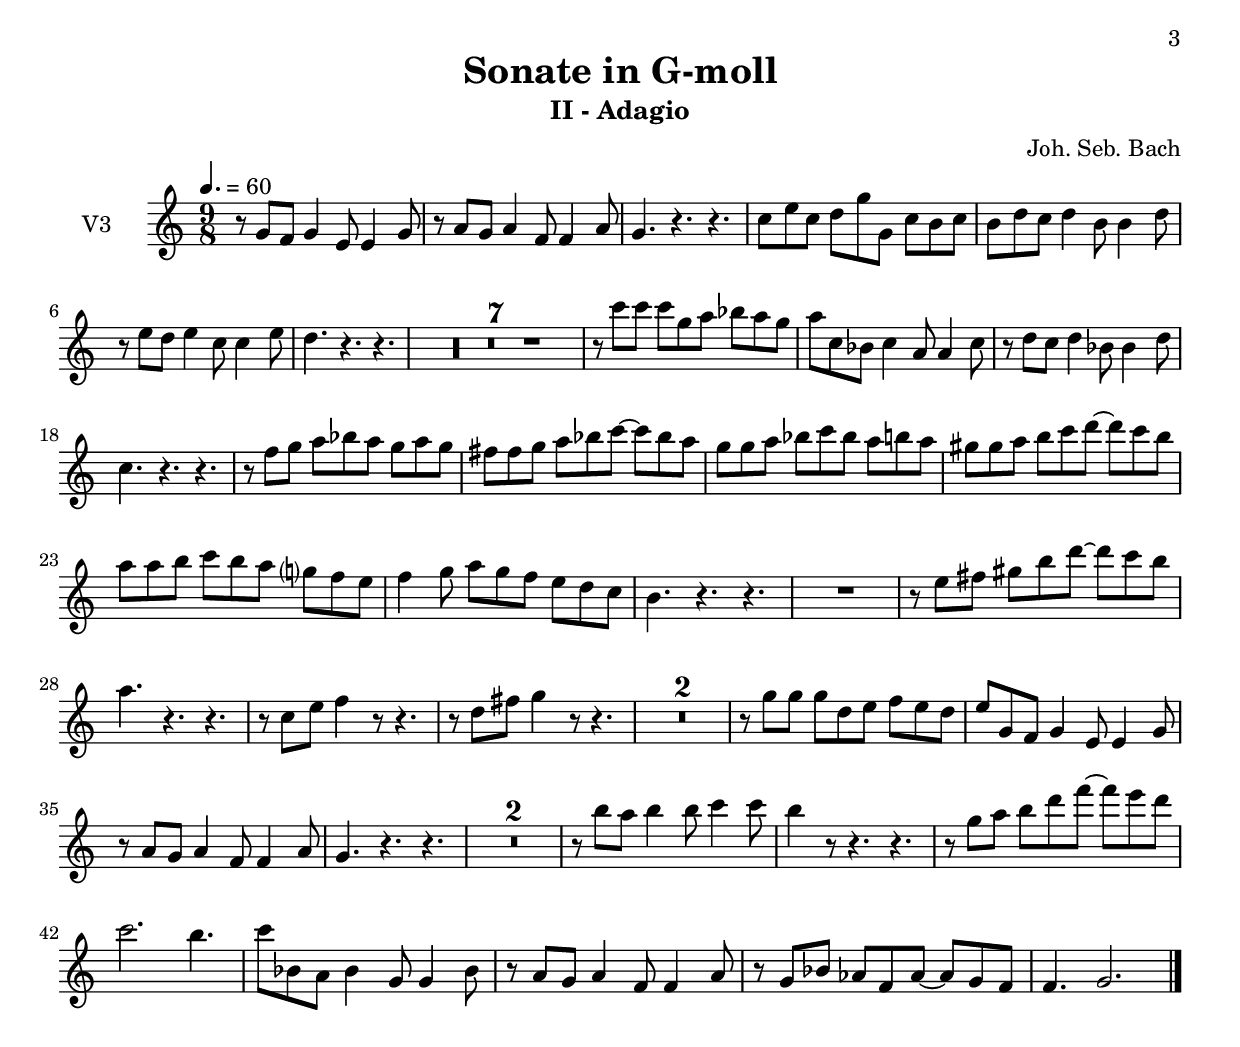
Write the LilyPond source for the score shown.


originpitch = f %c' %bes'% f % c'

targetpitchone = a
targetpitchtwo = d % a
targetpitchthr = a %d
targetpitchfou = a'

midiInstrOne = "alto sax"
instrumentTransposeAllegroOne = c'%\targetpitchone % bes'
midiInstrTwo = "soprano sax"
instrumentTransposeAllegroTwo = c'%\targetpitchtwo % ees
midiInstrThr = "alto sax"
instrumentTransposeAllegroThree = c'%\targetpitchthr % bes
midiInstrFou = "baritone sax"
instrumentTransposeAllegroFour = c'%\targetpitchfou % ees,


targetpitchoneAllegro = a
targetpitchtwoAllegro = d % a
targetpitchthrAllegro = a %d
targetpitchfouAllegro = a'

midiInstrAllegroOne = "soprano sax"
midiInstrAllegroTwo = "alto sax"
midiInstrAllegroThr = "tenor sax"
midiInstrAllegroFou = "baritone sax"

targetpitchoneAdagio = d
targetpitchtwoAdagio = a % a
targetpitchthrAdagio = d' %d
targetpitchfouAdagio = a'

midiInstrAdagioOne = "soprano sax"
midiInstrAdagioTwo = "alto sax"
midiInstrAdagioThr = "tenor sax"
midiInstrAdagioFou = "baritone sax"

targetpitchoneAllegroBis = d
targetpitchtwoAllegroBis = a % a
targetpitchthrAllegroBis = d' %d
targetpitchfouAllegroBis = a'

midiInstrAllegroBisOne = "soprano sax"
midiInstrAllegroBisTwo = "alto sax"
midiInstrAllegroBisThr = "tenor sax"
midiInstrAllegroBisFou = "baritone sax"

clefVThree = G % alto % G % 
clefVFour = G

%%%%% bachJS_sonataGmoll_notes.ly
%%%%% 
%%%%% contains the scores with all voices, gathered from different notes
%%%%% from individual instruments.
%%%%% 

\version "2.16.0"

\header{
  title = "Sonate in G-moll"
  subtitle = "Flute and Cemballo"
  composer = "Joh. Seb. Bach"
  transcriber = "Je.-Lo. Durrieu"
}

%%%%% piece.ly
%%%%% (This is the global definitions file)

%\version "2.16.0"

%\header{
%  title = "Sonate in g-moll"
%	composer = "Joh. Seb. Bach"
%}

oneAllegro = {
  %1
  R2. * 12 | 
  %13 
  r8 d8 bes' a4 g16 fis |
  g8 g, g' f4 ees16 d |
  ees8 g, g4 fis8 c' |
  bes16 a g8 r4 r |
  R2. |
  r8 d'8 bes' a4 g16 fis |
  % 19 
  g8 g, g' f4 ees16 d |
  ees8 g, g4 fis8 c' |
  bes8 bes16 a bes8 g16 a bes d g8~ |
  g16 f ees d ees8 c16 d ees8 g |
  r8 a,16 g a8 f16 g a c f8~ |
  % 24 
  f16 ees d c d8 bes16 c d8 f |
  r8 bes, bes'2~ |
  bes8 bes, bes'2~ |
  bes4 a2 |
  % 28 
  bes4 r r |
  r16 bes, ees bes g bes ees, bes' g bes ees, bes' |
  f bes d bes f bes d, bes' f bes d, bes' |
  ees, d' ees d c bes c d c d ees f |
  d8 bes16 a bes c d ees f ees f d |
  % 33 
  ees f ees d ees f g8~ g16 f ees d |
  c a f8 r8 bes16 g' a, f' g, e' |
  f, g a8 r bes16 g' a, f' g, e' |
  f,16 g a bes c8 a f4 |
  % 37 
  r16 f' bes a bes f g ees f d ees c |
  d f bes a bes f g ees f d ees c |
  d c d ees f2~ |
  f16 bes, c d ees f g f ees d c bes |
  a g a bes c2 |
  % 42 
  f,8 f' d bes c a |
  r8 d bes g a d, |
  r8 bes' g ees f bes |
  ees2.~ |
  % 46
  ees8 c16 bes c8 ees16 d ees8 c'16 bes |
  c4~ c16 bes a g f ees d c |
  d bes' g ees d4 c |
  bes4 r r |
  R2.*8 | % 51 - 56
  r8 f' d' c4 bes16 a |
  % 59 
  bes8 bes, bes' aes4 g16 f |
  g8 bes, bes4 a8 ees' |
  d16 c bes8 r4 r |
  R2. |
  r8 d8 bes' a4 g16 fis |
  % 64
  g8 g, g' f4 ees16 d |
  ees8 g, g4 fis8 c'  |
  bes16 a g8 r2 |
  R2. |
  % 68
  r16 g bes d ees8 ees ees ees |
  ees16 aes, c ees f8 f f f |
  f16 bes, d f g8 g g g |
  g8 c,4 aes'16 g f g aes8 |
  % 72 
  r8 bes,4 g'16 f ees f g8 |
  r8 aes,4 f'16 ees d ees f8|
  r8 g, b d g4~ |
  % 75
  g8 g, c ees g4~ |
  g8 c, e g c4~ |
  c8 c, f aes c4~ |
  % 78
  c8 f,, a c f4~ |
  f8 f, bes d f4~ |
  f8 bes, d f bes4~ |
  % 81
  bes8 bes, ees g bes4 |
  r8 g,4 bes8 ees g |
  aes,4 r r |
  % 84 
  r8 f4 aes8 d f |
  g,4 r g'~ |
  g16 f ees8~ ees16 d c8~ c16 bes aes g |
  % 87 
  f8 aes'16 g aes8 f16 e f8 des16 c |
  des8 f r f16 g aes g f ees |
  d ees f aes aes4 g8 f |
  % 90 
  ees16 f g aes g f ees g f ees d f |
  ees f g aes g f ees g f ees d f |
  ees c aes' g ees4 d |
  c16 d ees g ees d ees g ees d ees g |
  % 94 
  c, c' c bes bes a a g g f f ees |
  d c d f d c d f d c d f |
  bes, bes' bes a a g g f f ees ees d |
  c bes c ees c bes c ees c bes c ees |
  a, a' a g g fis fis ees ees d d c |
  % 99
  bes16 a g8 r4 r |
  R2. * 4 |
  % 103
  % 104 
  r4 r8 g'16 e fis d e cis |
  d4 r8 g16 e fis d e cis |
  % 106
  d4~ d16 e fis g a g a fis |
  g4~ g16 a b c d c d b |
  c g c, d ees g c, d ees d ees c |
  d g bes, c d g bes, c d c d bes |
  % 110
  c16 bes a g a g a bes a bes c d |
  bes a g a bes c d c bes a g f |
  ees8 g g'2~ |
  g8 g, g'2~ |
  % 114
  g4 fis2 | 
  g4 r b, |
  c8 ees16 d ees8 g16 f g8 ees16 d | 
  ees8 c16 bes c8 c16 bes aes bes c bes |
  % 118
  a fis a c c4 bes8 a | 
  g16 a bes c bes a g bes a g fis a |
  g a bes c bes a g bes a g fis a |
  g8. a16 g4 a |
  % 122
  bes16 c d ees d c bes d c bes a c |
  bes c d ees d c bes d c bes a c |
  bes d g f ees c a' g fis ees d c |
  bes g' ees c bes4 a |
  g2 r4 
}   %*********************************

twoAllegro = \relative c'' { 
  % 1 
  r16 g bes d g d bes g fis a d c |
  bes16 g bes d g d bes g fis a d c |
  bes16 g bes d ees8 ees ees ees |
  r16 ees d c d c bes c d bes ees d |
  % 5
  r16 c a bes c8 c c c |
  r16 c bes a bes g bes d g d bes g |
  ees'16 g, a bes c d ees d c bes a g |
  fis16 a d cis d a bes g a fis g e |
  % 9
  fis16 a d cis d a bes g a fis g e |
  fis16 d a' fis c' a fis' c a' fis d c |
  bes16 g' ees c r16 bes d g r16 a, d fis |
  r16 g d g bes, d g, bes d, g bes, d |
  % 13 
  g,2 c'4 |
  bes2 d4 |
  ees d d |
  r16 g, bes d g d bes g fis a d c |
  bes16 g bes d g d bes g fis a d c |
  bes8 g r4 c4 |
  % 19
  bes2 d4 |
  ees d d |
  R2. |
  r16 g c b c g ees f g ees c g |
  a8 r8 r4 r4 |
  % 24 
  r16 f' bes a bes f d ees f d bes aes |
  g8 r8 r4 r |
  R2. |
  r16 d' ees d c bes c d c d ees f |
  % 28 
  d c bes c d ees f ees d c bes aes |
  g2 r4 |
  f2 r4 |
  ees2 r4 | 
  r16 f' d c d ees f g aes g aes f |
  % 33 
  g aes g f g f ees d ees d c bes |
  a8 r8 r2 |
  R2. |
  a16 g f g a bes c bes a g f ees |
  % 37 
  d4 r4 r |
  R2. |
  r16 a' bes c d ees f ees d c bes aes |
  g4 r2 |
  R2. 
  % 42
  r16 bes d f bes f d bes f a c f |
  bes,16 r8. r4 r |
  r16 ees, g bes ees bes g ees bes d f bes |
  R2. * 4 | % 46 -
  r16 bes d f bes f d bes a c f ees |
  d bes d f bes f d bes a c f ees |
  % 51
  d8 r8 r4 r |
  R2. * 3 |
  r16 bes c d ees f g f ees d c bes |
  a g f g a bes c bes a g f ees |
  d bes' g ees r16 d f bes r16 c, ees a |
  bes2 ees4 |
  % 59
  d2 f4 |
  g f f  |
  r16 bes, d f bes f d bes a c f ees |
  d bes d f bes f d bes a c f ees |
  d8 bes r4 c4 |
  % 64
  bes2 d4 |
  ees d d |
  r16 g, bes d g d bes g fis a d c |
  bes16 g bes d g d bes g fis a d c |
  % 68
  bes8 g r2 |
  r4 r8 c'16 bes a g f ees |
  d4 r2 |
  R2. |
  % 72 
  d16 c d f g a bes a g f ees d |
  c8 r8 r2 |
  r16 g b d g d b g r16 g b g' |
  % 75 
  R2. |
  r16 c, e g c g e c r16 c e c' |
  R2. |
  % 78	
  r16 f,, a c f c a f r16 f a f' |
  R2. |
  r16 bes, d f bes f d bes r16 bes d bes' |
  % 81
  R2. |
  r16 g ees bes r bes ees g r bes, ees g |
  r ees aes, g aes bes c d ees f g f |
  % 84
  R2. * 3 |
  % 87
  aes,16 c f e f c aes g aes c f, e |
  f aes des, c des f aes g f aes des c |
  b c d f f4 ees8 d |
  % 90
  c16 d ees f ees d c ees d c b d | 
  c d ees f ees d c ees d c b d |
  c8. d16 c4 b |
  c c c |
  % 94 
  c2. |
  bes4 bes bes |
  bes2. |
  a4 a a |
  a2. |
  % 99
  r16 g bes d g d bes g fis a d c |
  bes g bes d g d bes g fis a d c |
  bes8 r8 r8 f ees d |
  r4 r8 ees d c |
  % 103
  R1 * 3/4  |
  fis16 a d cis d a bes g a fis g e |
  fis a d cis d a bes g a fis g e |
  % 106
  fis a d8 r2 |
  r8 g,16 a b c d ees f ees f d |
  ees8 r r8 ees d c |
  r4 r8 d c bes |
  % 110
  c4 d c |
  bes4 r4 r4 |
  r16 g' c, d ees g c, d ees d ees c |
  d g bes, c d g bes, c d c d bes |

  % 114
  c bes a g a g a bes a bes c d |
  bes8 r8 r4 r4  |
  g4 ees g |
  aes ees aes |
  % 118
  a r8 fis g a |
  bes16 c d ees d c bes d c bes a c |
  bes c d ees d c bes d c bes a c |
  bes g' ees c bes4 fis | 
  % 122 
  g16 a bes c bes a g bes a g fis a |
  g16 a bes c bes a g bes a g fis a |
  g8 d g c16 bes a c bes a |
  g8. a16 g4 fis |
  g2 r4 
  
}   %*********************************

threeAllegro = { 
  % 1
  R2. * 12 |
  % 13
  r2 a'4 |
  g2 g4 |
  c bes a |
  R2. * 2 |
  % 18 
  r2 a4 | 
  % 19 
  g2 g4 |
  c4 bes a |
  r16 d g fis g d bes c d g, bes d |
  ees8 r8 r4 r |
  r16 c f e f c a bes c f, a c |
  % 24 
  d8 r8 r4 r |
  r16 bes ees bes g bes ees, bes' g bes ees, bes' |
  f bes d bes f bes d, bes' f bes d, bes' |
  ees,8 r8 r4 r |
  % 28 
  R2. |
  r8 bes' bes'2~ |
  bes8 bes, bes'2~ |
  bes4 a2 |
  bes8 r8 r4 r |
  % 33 
  R2. |
  r16 c, f e f c d bes c a bes g |
  a c f e f c d bes c a bes g |
  a16 r8. r4 r4 |
  % 37 
  r4 r8 ees'16 c' d, bes' c, a' |
  bes, c d8 r ees16 c' d, bes' c, a' |
  bes,16 r8. r4 r |
  r4 g'2~ |
  g16 e f g a bes c bes a g f ees |
  %42 
  d8 r8 r2 |
  r16 g, bes d g d bes g d f a d |
  g,8 r8 r2 |
  r16 c, ees g c c, ees g c d bes c |
  % 46 
  a8 a16 g a8 c16 bes c8 ees16 d |
  ees4~ ees16 d c bes a c bes a |
  bes8. c16 bes4 a |
  bes4 r2 |
  R2. |
  % 51 
  r16 bes16 d f g8 g g g |
  r16 g f ees f ees d ees f d g f |
  r16 ees c d ees8 ees ees ees |
  r16 ees d c d bes d f bes f d bes |
  % 55
  g'8 r8 r2 |
  R2. *2 |
  r2 c,4 |
  % 59
  bes2 bes4 |
  ees d c |
  R2. * 2 |
  r2 a4 |
  % 64 
  g2 g4 |
  c bes a |
  R2. * 2|
  % 68
  r4 r8 bes'16 aes g f ees d | 
  c4 r2 |
  r4 r8 d'16 c b a g f |
  ees16 d ees g aes bes c bes aes g f ees |
  % 72 
  d8 r8 r2|
  c16 bes c ees f g aes g f ees d c |
  b8 r8 r2 |
  % 75
  r16 g c ees g ees c g r16 g d' f |
  ees8 r r2 |
  r16 c f aes c aes f c r c g' bes |
  % 78 
  aes8 r r2 |
  r16 f, bes d f d bes f r f c' ees |
  d8 r r2 |
  % 81
  r16 bes ees g bes g ees bes r bes f' aes |
  R2. * 2 | 
  % 84 
  r16 f d aes r aes d f r aes, d f |
  r d g, fis g a b c d ees f d |
  ees g, a b c d ees f g ees c bes |
  % 87 
  aes8 r r2 | 
  R2. * 5 | % 90 - 
  r4 g g |
  % 94
  f2. |
  f4 f f |
  ees2. |
  ees4 ees ees |
  d2. |
  % 99
  r4 g a |
  bes g a |
  bes16 g bes d ees g d g c, g' bes, g' |
  a, f a c d f c f bes, f' a, f' |
  % 103
  g, ees g bes c ees bes ees a, ees' g, ees' |
  fis,8 r8 r2 |
  R1*3/4 |
  % 106
  r8 d16 e fis g a bes c bes c a |
  bes d g8 r2 |
  r8 g, g'2~ |
  g8 g, g'2~ |
  % 110
  g4 fis2 |
  g4 r4 r4 |
  r4 r8 g ees c |
  g4 r8 g' d bes |
  % 114
  d4 r2 |
  bes16 a g a bes d g aes g f ees d |
  ees g c b c g ees d ees g c, b |
  c ees aes, g aes c ees d c bes aes g |
  % 118
  fis a c ees ees4 d8 c |
  bes8 r8 r8 bes a a |
  g8 r8 r8 bes a a |
  g4 d fis |
  % 122
  g16 a bes c bes a g bes a g fis a |
  g16 a bes c bes a g bes a g fis a |
  g8 d g c16 bes a c bes a |
  g8. a16 g4 fis |
  g2 r4 
  
}   %*********************************

fourAllegro = { 
  % 1
  g4 bes d |
  g, bes d |
  g, r16 c16 bes c a c f, a |
  bes4 r8 bes8 g ees |
  % 5 
  a4 r16 a g a fis a d, fis |
  g4 r8 g,8 bes g |
  c4 r8 c16 d ees8 c |
  d4 r8 d'8 d8 d8 | 
  % 9 
  d4 r8 d,8 d d |
  d4 r4 fis |
  g8 c, d4 d, |
  g2 r4 |
  % 13 
  g2 d'4 |
  ees2 b4 |
  c d d,|
  g bes d |
  g, bes d |
  g, r d' |
  % 19 
  ees2 b4 |
  c d d,|
  g r g' |
  c, r c8 ees |
  f4 r f, |
  % 24 
  bes r bes8 d |
  ees4 r8 ees ees ees |
  d4 r8 d d d |
  c4 f f, |
  % 28
  bes r8 bes c d |
  ees4 r8 ees ees ees |
  d4 r8 d d d |
  c4 f f, |
  bes r r |
  % 33
  ees2 ees4 |
  f4 r8 f f f |
  f4 r8 f f f |
  f4 f, f' |
  % 37 
  bes,4 r8 bes bes bes |
  bes4 r8 bes bes bes |
  bes4 r8 d16 c bes8 d |
  ees4 r8 ees16 d c8 ees |
  f4 r8 a16 g f8 a |
  % 42
  bes2 a4 |
  g2 f4 |
  ees2 d4 |
  c4. bes8 a g |
  % 46
  f2.~ |
  f16 f' c a f8 f f f | 
  bes ees f ees f f, |
  bes4 d f |
  bes, d f |
  % 51
  bes, r16 ees' d ees c ees a, c |
  d4 r8 d b g |
  c4 r16 c16 bes c a c f, a |
  bes4 r8 bes, d bes |
  ees4 c c' |
  f, f, f' |
  bes,8 ees f4 f, | 
  bes2 f'4 |
  % 59
  g2 d4 |
  ees f f, |
  bes d f |
  bes, d f |
  bes, r4 d |
  % 64
  ees2 b4 |
  c d d, |
  g bes d |
  g, bes d |
  % 68
  g r8 g16 f ees f g ees |
  aes4 r8 a16 g f g a f |
  bes4 r8 b16 a g a b g |
  c4 f, f |
  % 72 
  bes ees, ees |
  aes d, d |
  g2 f4 |
  % 75
  ees2 b4 |
  c2 bes'4 |
  aes2 e4 |
  % 78
  f2 ees4 | 
  d2 a4 |
  bes2 aes'4 |
  % 81 
  g2 d4 |
  ees ees' d |
  c r4 r4 |
  % 84 
  d, d' c |
  b r r |
  c c, ees |
  % 87 
  f f, f |
  f f f |
  g r8 g16 g' a, a' b, b' |
  % 90
  c,4 r8 c g' g, |
  c4 r8 c g' g, |
  c8 f g f g g, |
  c4 c' bes |
  % 94 
  a f a |
  bes, bes' a |
  g ees g |
  a, a' g |
  fis d fis |
  % 99
  g,4 bes d | 
  g, bes d |
  g c, ees |
  f bes, d |
  % 103
  ees a, c | 
  d r8 d d d |
  d4 r8 d d d |
  % 106
  d4 d' d, |
  g g, g' |
  c, r8 c' c c |
  bes4 r8 bes bes bes |
  % 110
  a4 d d, |
  g g, g' |
  c, r8 c' c c |
  bes4 r8 bes bes bes |
  % 114
  a4 d d, |
  g g, g' |
  c, c c |
  c c c |
  % 118
  d4 r8 d,16 d' e, e' fis, fis' |
  g4 r8 g8 d' d, |
  g4 r8 g8 d' d, |
  g8 c d c d d, |
  % 122 
  g,4 r8 g d' d, |
  g4 r8 g d' d, |
  g8 bes c, c' d fis |
  g8 c, d4 d, |
  g2 r4 
}   %**********************************

%%% Local Variables:
%%% LilyPond-master-file: "bachJS_sonataGmoll_oboeQuartet_scoreAndParts.ly"
%%% End: 

%%%%% piece.ly
%%%%% (This is the global definitions file)

%\version "2.16.0"

%\header{
%  title = "Sonate in g-moll"
%	composer = "Joh. Seb. Bach"
%}

oneAdagio = {
  ees2.~ ees4.~ |
  ees2.~ ees4.~ |
  ees8 d c bes4. aes8 g aes |
  g4. r r |
  bes'2.~ bes4.~ |
  bes2.~ bes4.~ |
  bes8 a g f4. ees8 d ees |
  d f ees d c bes aes g f |
  g4. r bes'~ |
  bes aes2.~ |
  aes4. g2. |
  f8 aes g f4.~ f8 ees des |
  c des ees8~ ees f ges f16 ees des8 c |
  bes ees ees ees bes c des c bes |
  c4. r r |
  aes'2.~ aes4.~ |
  aes2.~ aes4.~ |
  aes8 g f ees4. des8 c des |
  c4. r r |
  r a'2. |
  bes4. r r |
  r b2. |
  c8 ees, f g2.~ |
  g8 f g aes g f ees d c |
  b g' fis g4 d8 ees4 ees8 |
  d b a b4 b8 c4 c8 |
  b b c d f aes~ aes g f |
  ees d c c4. des |
  c2.~ c8 f ees |
  d2.~ d8 g f |
  ees aes g c bes aes g f ees |
  d bes bes bes f g aes g f |
  g4. r r |
  ees'2.~ ees4.~ |
  ees2.~ ees4.~ |
  ees8 d c bes4. aes8 g aes |
  g bes des~ des ees f~ f ees des |
  c d ees~ ees f g~ g f ees |
  d bes' a bes4 f8 g4 g8 |
  f d c d4 d8 ees8. d16 ees8 |
  d8 d ees f aes c~ c bes aes |
  g f ees ees4. f4. |
  ees2.~ ees4.~ |
  ees2.~ ees4.~ |
  ees2.~ ees4.~ |
  ees2.~ ees4. 
  
}   %*********************************

twoAdagio = \relative c'' { 
  r8 g f g ees bes bes ees g |
  r8 aes g aes ees c c ees aes |
  g f aes g4. f8 ees f |
  ees4. r r |
  r8 d' c d bes f f bes d |
  r8 ees d ees bes g g bes ees |
  d c ees d4. c8 bes c |
  bes4. r r |
  r8 bes' aes g f ees des c bes |
  c des c~ c des c~ c des c |
  bes c bes~ bes c bes~ bes c bes |
  aes c bes aes c des des c bes |
  aes bes c~ c des ees des16 c bes8 aes |
  g4. r r |
  r4. r r |
  r8 c bes c aes ees ees aes c |
  r8 des c des aes f f aes des |
  c bes des c4. bes8 aes bes |
  aes8 c des ees2.~ |
  ees8 c des ees f ges~ ges f ees |
  des des ees f2.~ |
  f8 d ees f g aes~ aes g f |
  ees4. r4. r |
  R1*9/8 |
  r8 b a b4 b8 c4 c8 |
  b8 g' fis g4 d8 ees4 ees8 |
  d4. r r |
  r4. r bes~ |
  bes4. r8 aes8 g f4.~ |
  f4. r8 bes8 aes g4.~ |
  g8 ees ees'~ ees d c bes aes g | 
  f4. r r |
  R1*9/8 |
  r8 g f g ees bes bes ees g |
  r8 aes g aes ees c c ees aes |
  g8 f aes g4. f8 ees f |
  ees g bes~ bes c des~ des c bes |
  aes bes c~ c d ees~ ees d c|
  bes4 r8 r4. r4. |
  r8 bes' a bes4 f8 g8. f16 g8 |
  f4 r8 r4. r4. |
  R1*9/8 |
  r8 bes,8 aes bes g ees ees g bes |
  r8 aes g aes ees c c ees aes |
  r8 g bes aes f aes~ aes g f |
  f4. g2. 

}   %*********************************

threeAdagio = \relative c' { 
  r8 bes aes bes4 g8 g4 bes8|
  r8 c bes c4 aes8 aes4 c8 |
  bes4. r r |
  ees8 g ees f bes bes, ees d ees |
  d f ees f4 d8 d4 f8 |
  r8 g f g4 ees8 ees4 g8 |
  f4. r r |
  R1*9/8*7
  r8 ees' ees ees bes c des c bes |
  c ees, des ees4 c8 c4 ees8 |
  r8 f ees f4 des8 des4 f8 |
  ees4. r r |
  r8 aes bes c des c bes c bes |
  a a bes c des ees~ ees des c |
  bes bes c des ees des c d c |
  b b c d ees f~ f ees d |
  c c d ees d c bes aes g |
  aes4 bes8 c bes aes g f ees |
  d4. r r |
  R1*9/8 |
  r8 g a b d f~ f ees d |
  c4. r r |
  r8 ees, g aes4 r8 r4. |
  r8 f a bes4 r8 r4. |
  R1*9/8*2 
  r8 bes bes bes f g aes g f |
  g bes, aes bes4 g8 g4 bes8 |
  r8 c bes c4 aes8 aes4 c8 |
  bes4. r4. r4. |
  R1*9/8*2 |
  r8 d' c d4 d8 ees4 ees8 |
  d4 r8 r4. r4. |
  r8 bes c d f aes~ aes g f |
  ees2. d4. |
  ees8 des, c des4 bes8 bes4 des8 |
  r8 c bes c4 aes8 aes4 c8 |
  r8 bes des ces aes ces~ ces bes aes |
  aes4. bes2. 
  

}   %*********************************

fourAdagio = \relative c { 
  ees4. r4. r4. |
  ees4. r4. r4. |
  ees4. r8 ees,8 g bes4 bes8 |
  ees4. d c |
  bes r4. r4. |
  bes r r|
  bes r8 bes d f4 f,8 |
  bes2. d4. |
  ees2. g4. |
  aes f ees | 
  d e c |
  f r g |
  aes aes, des |
  ees g ees |
  aes g ees | 
  aes r r |
  aes r r |
  aes r8 aes,8 c ees4 ees,8 |
  aes4. aes' ges | 
  f r f, | 
  bes bes' aes |
  g r g, |
  c2. ees4. | 
  f2. f4. |
  g r8 g g g g g |
  g4. r8 g, g g g g |
  g4. r b |
  c4 ees8 g, g' g g g g |
  aes2. a4. |
  bes2. b4. |
  c4 bes8 aes4. bes |
  bes d, bes |
  ees d bes |
  ees r r |
  ees r r |
  ees r8 ees, g bes4 bes8 |
  ees4. ees, g |
  aes aes' a |
  bes r8 bes bes bes bes bes |
  bes4. r8 bes, bes bes bes bes | 
  bes4. r d |
  ees4 g8 bes bes, bes bes bes bes |
  ees4. r r | 
  ees r r |
  ees r r |
  ees2.~ ees4. 
  
}   %**********************************

%%% Local Variables:
%%% LilyPond-master-file: "bachJS_sonataGmoll_adagio_oboeQuartet_scoreAndParts.ly"
%%% End: 

%%%%% piece.ly
%%%%% (This is the global definitions file)

%\version "2.16.0"

%\header{
%  title = "Sonate in g-moll"
%	composer = "Joh. Seb. Bach"
%}

oneAllegroB = \relative c' {
  
}   %*********************************

twoAllegroB = { 

}   %*********************************

threeAllegroB = { 

}   %*********************************

fourAllegroB = { 

}   %**********************************

%%% Local Variables:
%%% LilyPond-master-file: "bachJS_sonataGmoll_oboeQuartet_scoreAndParts.ly"
%%% End: 


% some things to define in the ..._scoreAndParts.ly file:
%originpitch = c' %c' %bes'% f % c'
%targetpitchone = c'
%targetpitchtwo = c'
%targetpitchthr = c'
%targetpitchfou = c'

%clefVThree = G % alto % bass... 

% midiInstrOne
% midiInstrTwo
% midiInstrThr
% midiInstrFou

global = {
  \accidentalStyle "modern-cautionary"
}

globalAllegro = {
  \time 3/4
  \key g \minor
  \tempo 4 = 100
}

globalAdagio = {
  \time 9/8
  \key ees \major
  \tempo 4. = 60
}

globalAllegroB = {
  \time 2/4
  \key g \minor
  \tempo 4 = 100
}

oneAllegroVoice = \transpose \originpitch \targetpitchoneAllegro
  {
    \globalAllegro

    \new Voice { 
      \relative c''{
	\set Staff.instrumentName = #"V1 "
	\set Staff.midiInstrument = \midiInstrAllegroOne
	\transposition \instrumentTransposeAllegroOne

	\compressFullBarRests
	\oneAllegro
	
	\bar "|." 
      }
    }
  }
%*********************************

twoAllegroVoice  = \transpose \originpitch \targetpitchtwoAllegro
{
  \globalAllegro
  \new Voice { 
    \relative c'{
      \set Staff.instrumentName = #"V2 "
      \set Staff.midiInstrument = \midiInstrAllegroTwo
      \transposition \instrumentTransposeAllegroTwo
      
      \compressFullBarRests
      \twoAllegro
      
      \bar "|." 
    }
  }
}   %*********************************

threeAllegroVoice  = \transpose \originpitch \targetpitchthrAllegro 
{
  \globalAllegro
  \new Voice { 
    \relative c' {
      \set Staff.instrumentName = #"V3 "
      \set Staff.midiInstrument = \midiInstrAllegroThr
				%\clef bass %alto
      \transposition \instrumentTransposeAllegroThree

      \clef \clefVThree
      
      \compressFullBarRests
      \threeAllegro
      
      \bar "|." 
    }
  }
}   %*********************************

fourAllegroVoice  = \transpose \originpitch \targetpitchfouAllegro 
{
  \globalAllegro
  \new Voice { 
    \relative c' {
      \set Staff.instrumentName = #"V4 "
      \set Staff.midiInstrument = \midiInstrAllegroFou
      \transposition \instrumentTransposeAllegroFour

      \clef \clefVFour %bass 
      
      \compressFullBarRests
      \fourAllegro
      
      \bar "|."
    }
  }
}   %**********************************

musicAllegro = {
  <<
    \tag #'score \tag #'v1 \new Staff { << \global \oneAllegroVoice  >> }
    \tag #'score \tag #'v2 \new Staff { << \global \twoAllegroVoice >> }
    \tag #'score \tag #'v3 \new Staff { << \global \threeAllegroVoice >> }
    \tag #'score \tag #'v4 \new Staff { << \global \fourAllegroVoice >> }
  >>
}

%**********************************
%**********************************

oneAdagioVoice = \transpose \originpitch \targetpitchoneAdagio {
  \globalAdagio 
  \new Voice { 
    \relative c''{
      \set Staff.instrumentName = #"V1 "
      \set Staff.midiInstrument = \midiInstrAdagioOne
      \transposition c'
      
      \compressFullBarRests
      
      \oneAdagio
      
      \bar "|."
      
    }
  }
}   %*********************************

twoAdagioVoice = \transpose \originpitch \targetpitchtwoAdagio {
  \globalAdagio 
  \new Voice { 
    \relative c'{
      \set Staff.instrumentName = #"V2 "
      \set Staff.midiInstrument = \midiInstrAdagioTwo
      \transposition c'
      
      \compressFullBarRests
      
      \twoAdagio
      
      \bar "|."
      
    }
  }
}   %*********************************

threeAdagioVoice = \transpose \originpitch \targetpitchthrAdagio {
  \globalAdagio 
  \new Voice { 
    \relative c' {
      \set Staff.instrumentName = #"V3 "
      \set Staff.midiInstrument = \midiInstrAdagioThr
				%\clef bass %alto
      \transposition c'
      \clef \clefVThree
      
      \compressFullBarRests
      
      \threeAdagio
      
      \bar "|."

    }
  }
}   %*********************************

fourAdagioVoice = \transpose \originpitch \targetpitchfouAdagio {
  \globalAdagio 
  \new Voice { 
    \relative c' {
      \set Staff.instrumentName = #"V4 "
      \set Staff.midiInstrument = \midiInstrAdagioFou
      \transposition c'
      
      \clef \clefVFour %bass 
      
      \compressFullBarRests
      
      \fourAdagio
      
      \bar "|."
      
    }
  }
}   %**********************************

musicAdagio = {
  <<
    \tag #'score \tag #'v1 \new Staff { << \global \oneAdagioVoice >> }
    \tag #'score \tag #'v2 \tag #'acc \new Staff { << \global \twoAdagioVoice>> }
    \tag #'score \tag #'v3 \tag #'acc \new Staff { << \global \threeAdagioVoice>> }
    \tag #'score \tag #'v4 \tag #'acc \new Staff { << \global \fourAdagioVoice>> }
  >>
}

%**********************************
%**********************************

oneAllegroBVoice = \transpose \originpitch \targetpitchoneAllegroBis
  {
    \globalAllegroB 
    \new Voice { 
      \relative c''{
	\set Staff.instrumentName = #"V1 "
	\set Staff.midiInstrument = \midiInstrAllegroBisOne
	\transposition c'
	
	\compressFullBarRests
	\oneAllegroB
	
	\bar "|." 
      }
    }
  }   
%*********************************

twoAllegroBVoice = \transpose \originpitch \targetpitchtwoAllegroBis {
  \globalAllegroB 
  \new Voice { 
    \relative c'{
      \set Staff.instrumentName = #"V2 "
      \set Staff.midiInstrument = \midiInstrAllegroBisTwo
      \transposition c'
      
      \compressFullBarRests
      \twoAllegroB
      
      \bar "|." 
    }
  }
}   %*********************************

threeAllegroBVoice = \transpose \originpitch \targetpitchthrAllegroBis {
  \globalAllegroB 
  \new Voice { 
    \relative c' {
      \set Staff.instrumentName = #"V3 "
      \set Staff.midiInstrument = \midiInstrAllegroBisThr
      \transposition c'
				%\clef bass %alto
      \clef \clefVThree
      
      \compressFullBarRests
      \threeAllegroB
      
      \bar "|." 
    }
  }
}   %*********************************

fourAllegroBVoice = \transpose \originpitch \targetpitchfouAllegroBis {
  \globalAllegroB 
  \new Voice { 
    \relative c' {
      \set Staff.instrumentName = #"V4 "
      \set Staff.midiInstrument = \midiInstrAllegroBisFou
      \transposition c'
      \clef \clefVFour 
      
      \compressFullBarRests
      \fourAllegroB
      
      \bar "|."
    }
  }
}   %**********************************

musicAllegroB = {
  <<
    \tag #'score \tag #'v1 \new Staff { << \global \oneAllegroBVoice >> }
    \tag #'score \tag #'v2 \new Staff { << \global \twoAllegroBVoice>> }
    \tag #'score \tag #'v3 \new Staff { << \global \threeAllegroBVoice>> }
    \tag #'score \tag #'v4 \new Staff { << \global \fourAllegroBVoice>> }
  >>
}

%**********************************
%**********************************

%%% Local Variables:
%%% LilyPond-master-file: "bachJS_sonataGmoll_oboeQuartet_scoreAndParts.ly"
%%% End: 


\paper{
  print-all-headers = "true"
}

#(set-global-staff-size 14)

\book{
  \bookOutputSuffix "sax-quartet"
  \header {
    instrumentName = "Sonate en sol mineur "
    %title = "Sonate en sol mineur - J.S. Bach"
    }
  #(set-global-staff-size 14)
  \bookpart{
    \header{
      subtitle = "I - Allegro"
      }
    \score {
      \new StaffGroup \keepWithTag #'score \musicAllegro
      \layout { 
	#(layout-set-staff-size 14)}
      \midi { }
      \header{
	instrumentName ="Quartet"
      }
    }
  }
  \bookpart{
    \header{
      subtitle = "II - Adagio"
      }
    \score {
      \new StaffGroup \keepWithTag #'score \musicAdagio
      \layout { 
	#(layout-set-staff-size 14)}
      \midi { }
      \header{
	instrumentName ="Quartet"
      }
    }
  }
  \bookpart{
    \header{
      subtitle = "III - Allegro"
      }
    \score {
      \new StaffGroup \keepWithTag #'score \musicAllegroB
      \layout { 
	#(layout-set-staff-size 14)}
      \midi { }
      \header{
	instrumentName ="Quartet"
      }
    }
  }
}

#(set-global-staff-size 20)%
\book{
  \bookOutputSuffix \midiInstrOne % "sopranoSax"
  #(set-global-staff-size 20)%
  
  \bookpart{
    \header{
      subtitle = "I - Allegro"
      }
    \score {
      \new StaffGroup \keepWithTag #'v1 \musicAllegro
      \header{
	instrumentName ="Soprano Sax"
      }
    }
  }
  \bookpart{
    \header{
      subtitle = "II - Adagio"
      }
    \score {
      \new StaffGroup \keepWithTag #'v1 \musicAdagio
      \header{
	instrumentName ="Soprano Sax"
      }
    }
  }
  \bookpart{
    \header{
      subtitle = "III - Allegro"
      }
    \score {
      \new StaffGroup \keepWithTag #'v1 \musicAllegroB
      \header{
	instrumentName ="Soprano Sax"
      }
    }
  }
}

#(set-global-staff-size 20)%
\book{
  \bookOutputSuffix "altoSax"
  
  \bookpart{
    \header{
      subtitle = "I - Allegro"
      }
    \score {
      \new StaffGroup \keepWithTag #'v2 \musicAllegro
      \header{
	instrumentName = "Alto Sax"
      }
    }
  }
  \bookpart{
    \header{
      subtitle = "II - Adagio"
      }
    \score {
      \new StaffGroup \keepWithTag #'v2 \musicAdagio
      \header{
	instrumentName = "Alto Sax"
      }
    }
  }
  \bookpart{
    \header{
      subtitle = "III - Allegro"
      }
    \score {
      \new StaffGroup \keepWithTag #'v2 \musicAllegroB
      \header{
	instrumentName = "Alto Sax"
      }
    }
  }
}

#(set-global-staff-size 20)%
\book{
  \bookOutputSuffix "tenorSax"
  
  \bookpart{
    \header{
      subtitle = "I - Allegro"
      }
    \score {
      \new StaffGroup \keepWithTag #'v3 \musicAllegro
      \header{
	instrumentName = "Tenor Sax"
      }
    }
  }
  \bookpart{
    \header{
      subtitle = "II - Adagio"
      }
    \score {
      \new StaffGroup \keepWithTag #'v3 \musicAdagio
      \header{
	instrumentName = "Tenor Sax"
      }
    }
  }
  \bookpart{
    \header{
      subtitle = "III - Allegro"
      }
    \score {
      \new StaffGroup \keepWithTag #'v3 \musicAllegroB
      \header{
	instrumentName = "Tenor Sax"
      }
    }
  }
}

#(set-global-staff-size 20)%
\book{
  \bookOutputSuffix "baritoneSax"
  
  \bookpart{
    \header{
      subtitle = "I - Allegro"
      }
    \score {
      \new StaffGroup \keepWithTag #'v4 \musicAllegro
      \header{
	instrumentName = "Baritone Sax"
      }
    }
  }
  \bookpart{
    \header{
      subtitle = "II - Adagio"
      }
    \score {
      \new StaffGroup \keepWithTag #'v4 \musicAdagio
      \header{
	instrumentName = "Baritone Sax"
      }
    }
  }
  \bookpart{
    \header{
      subtitle = "III - Allegro"
      }
    \score {
      \new StaffGroup \keepWithTag #'v4 \musicAllegroB
      \header{
	instrumentName = "Baritone Sax"
      }
    }
  }
}


%{ Uncomment this block when using separate files

%%%%% vn1.ly
%%%%% (This is the Alto Sax part file)

\include "piece.ly"
\score {
  \keepWithTag #'vn1 \music
  \layout { }
}


%%%%% vn2.ly
%%%%% (This is the Tenor Sax part file)

\include "piece.ly"
\score {
  \keepWithTag #'vn2 \music
  \layout { }
}


%%%%% vla.ly
%%%%% (This is the Viola part file)

\include "piece.ly"
\score {
  \keepWithTag #'vla \music
  \layout { }
}


%%%%% vlc.ly
%%%%% (This is the Baritone Sax part file)

\include "piece.ly"
\score {
  \keepWithTag #'vlc \music
  \layout { }
}

%}

